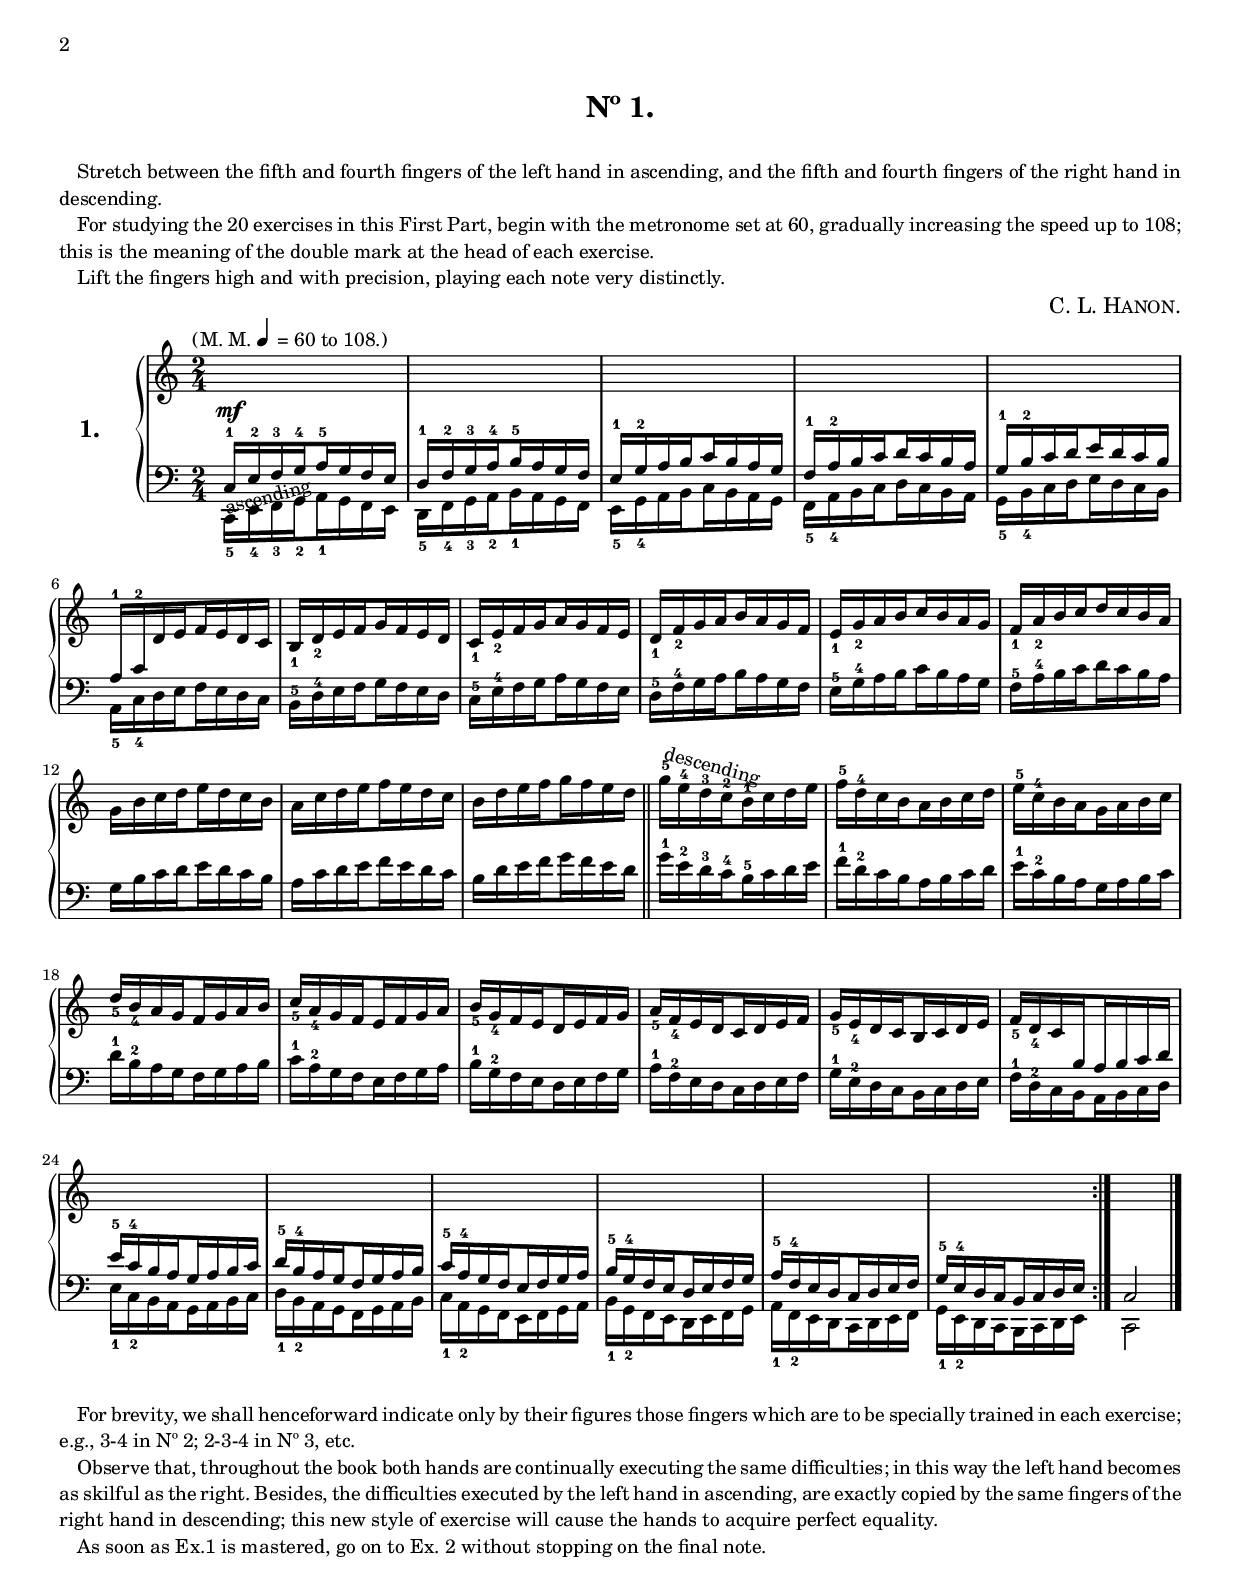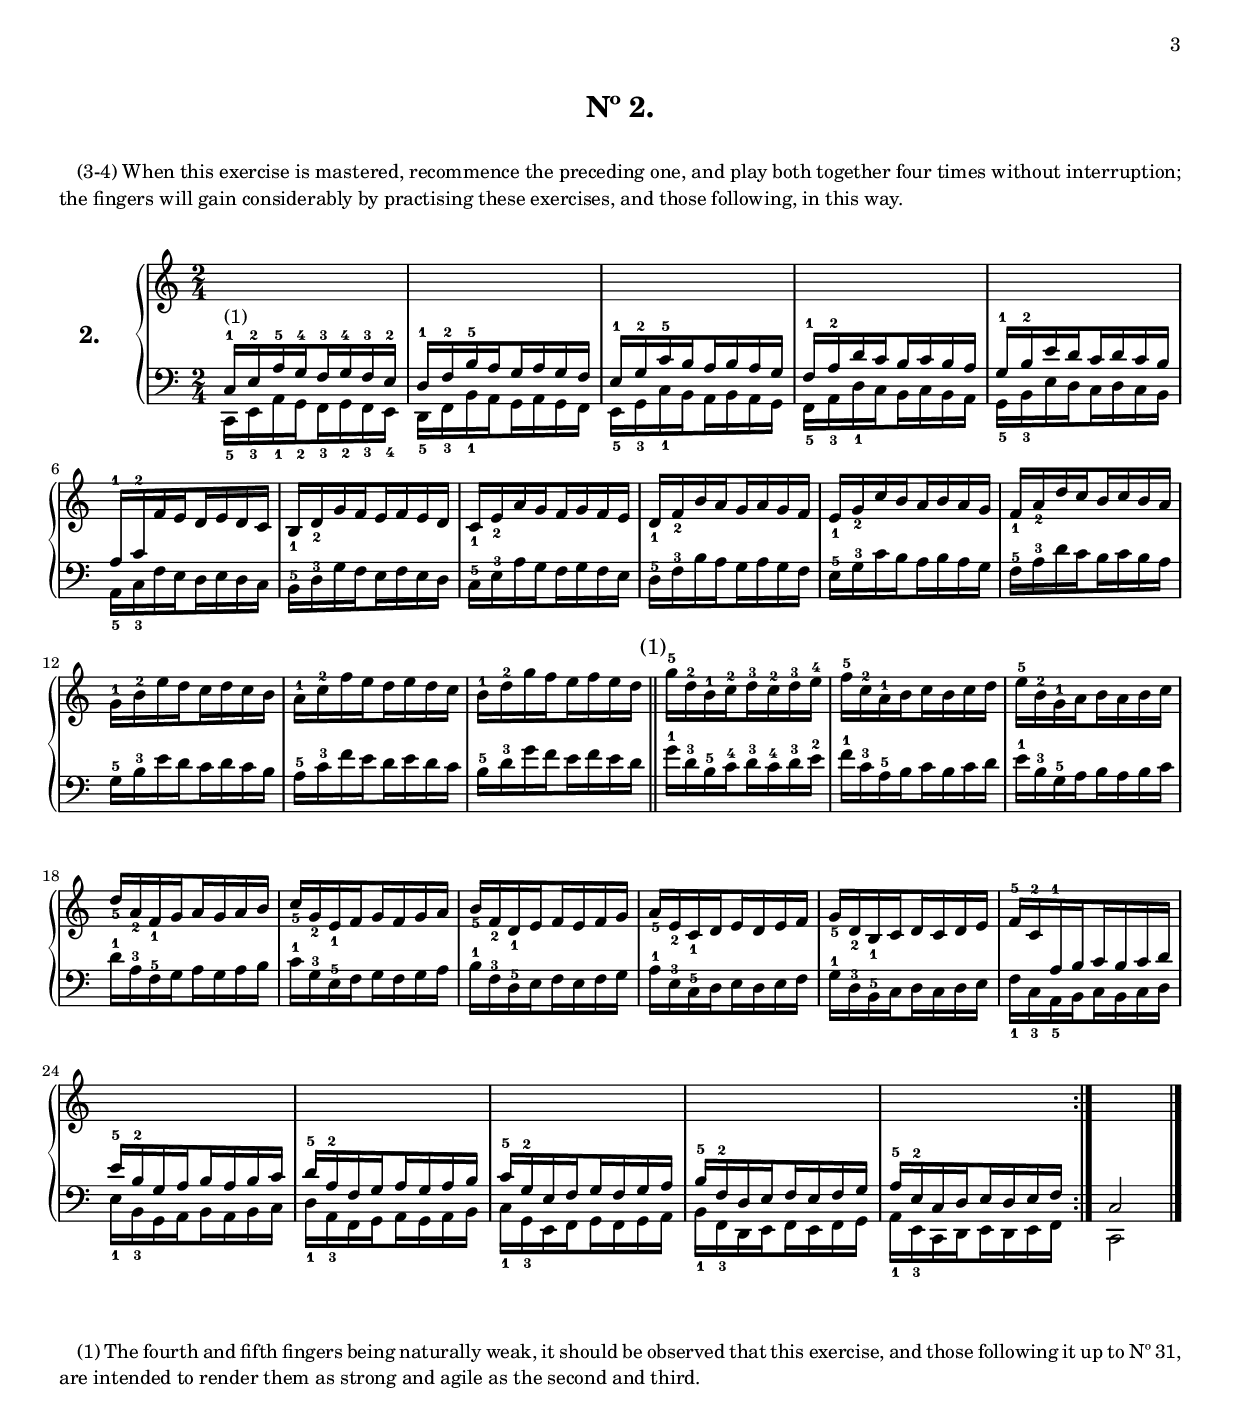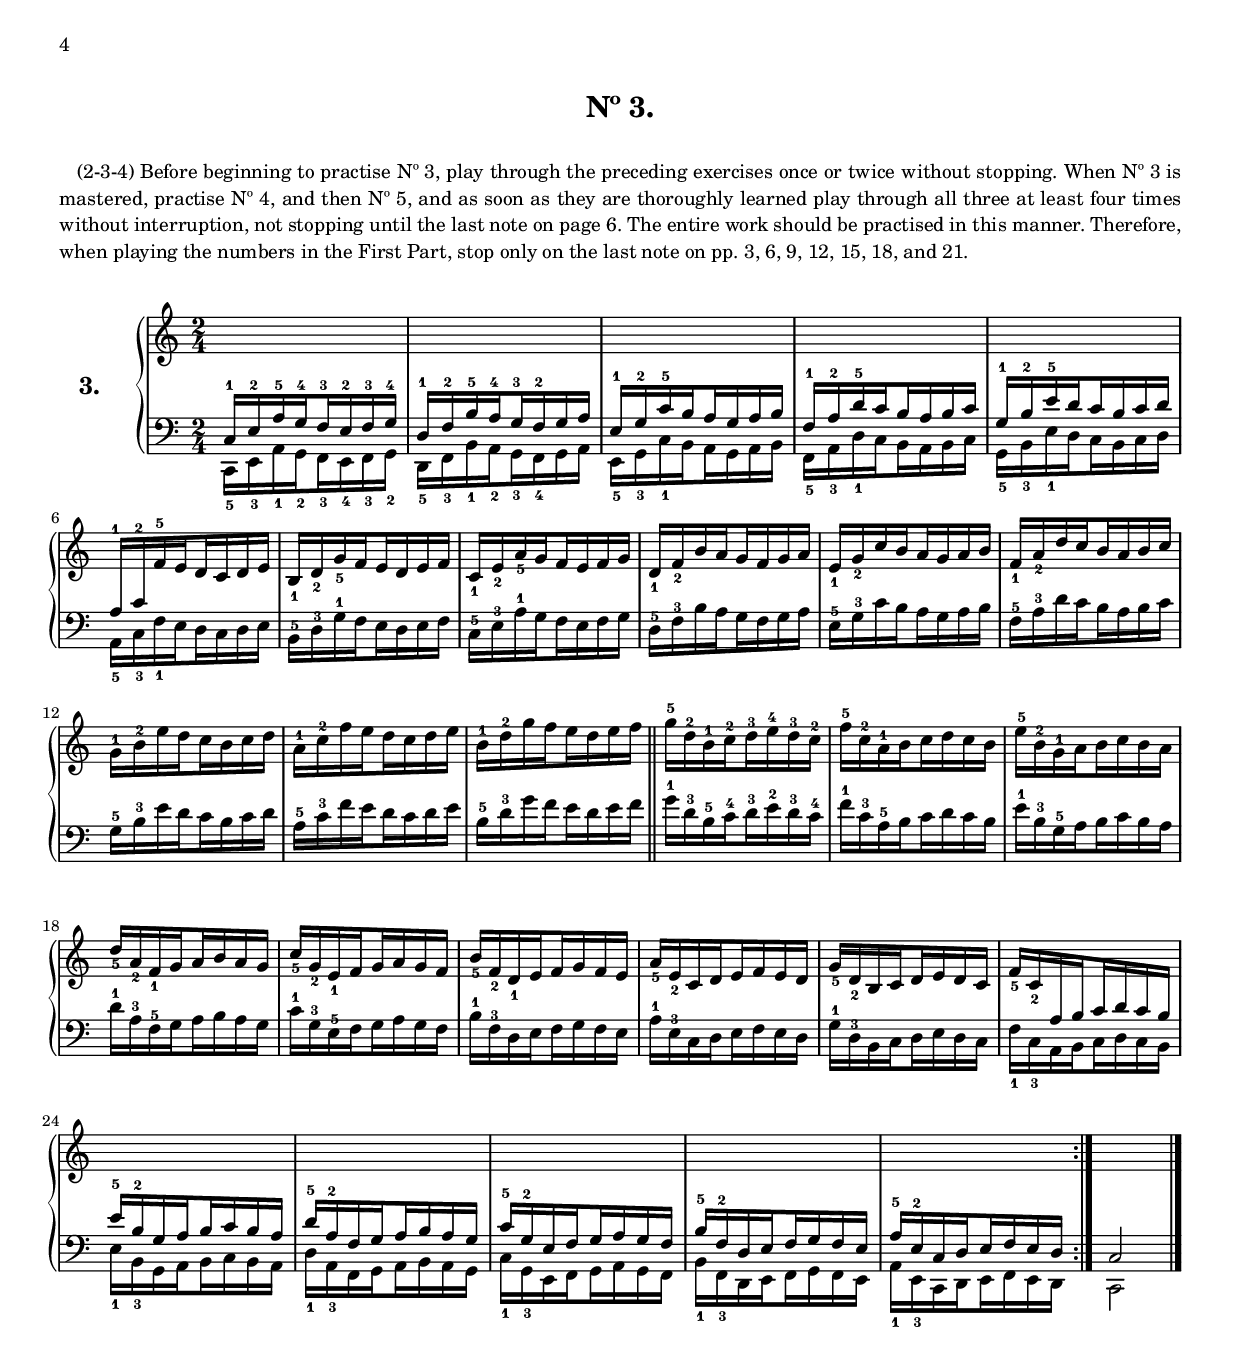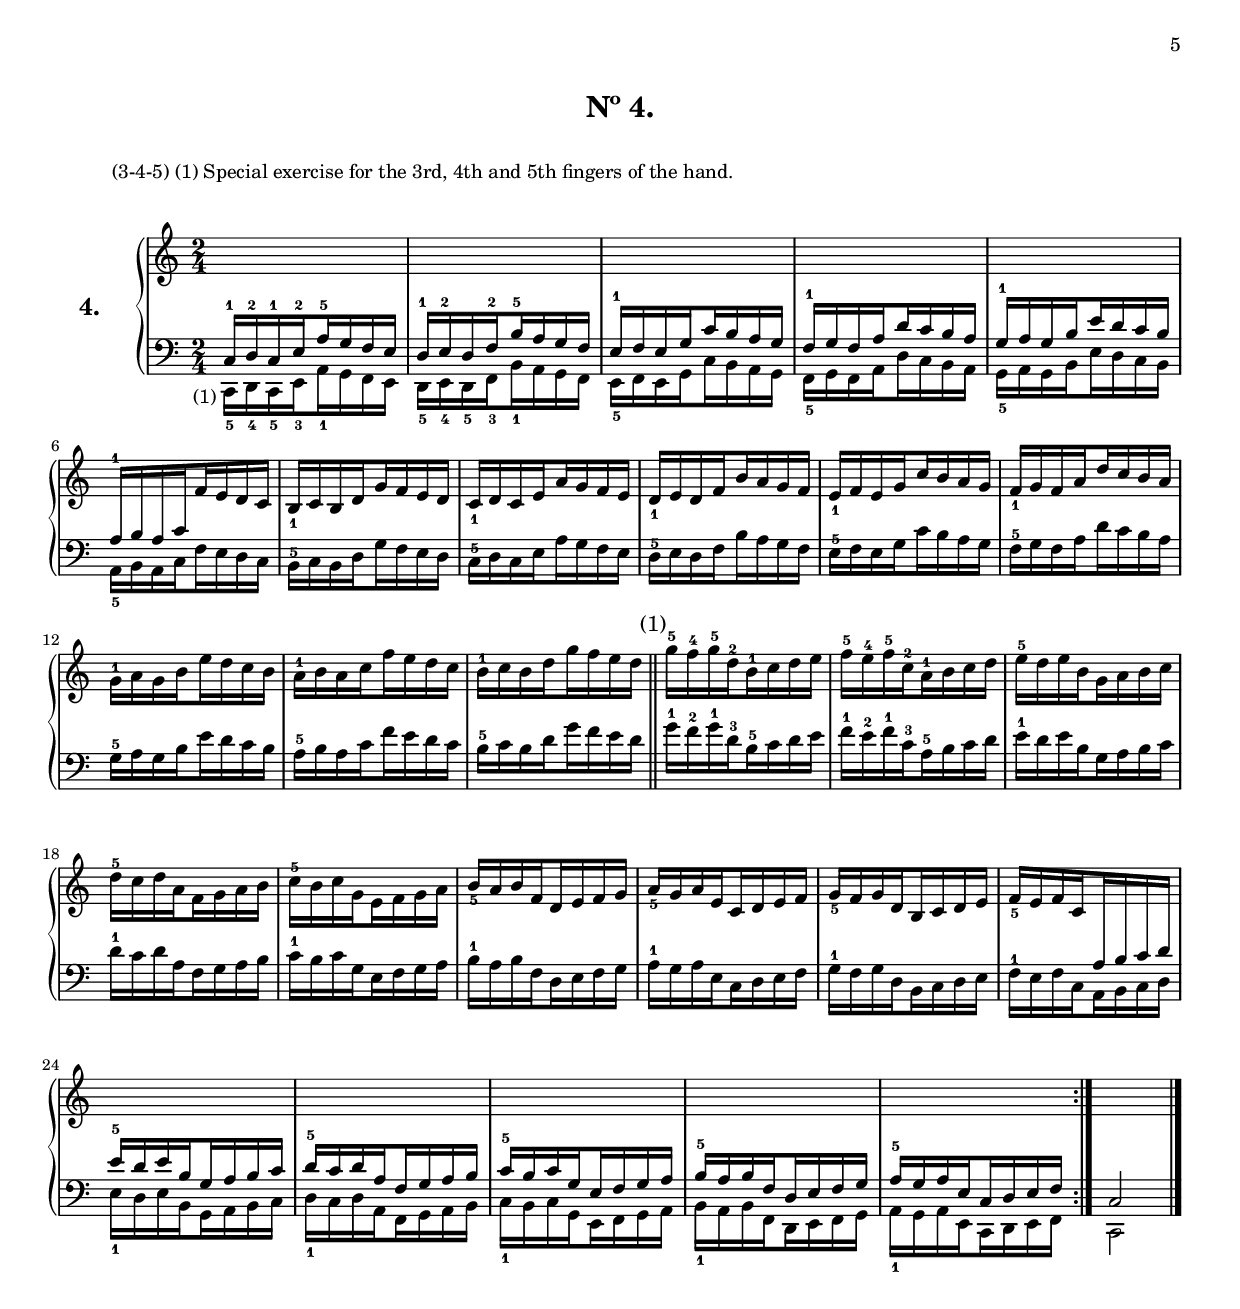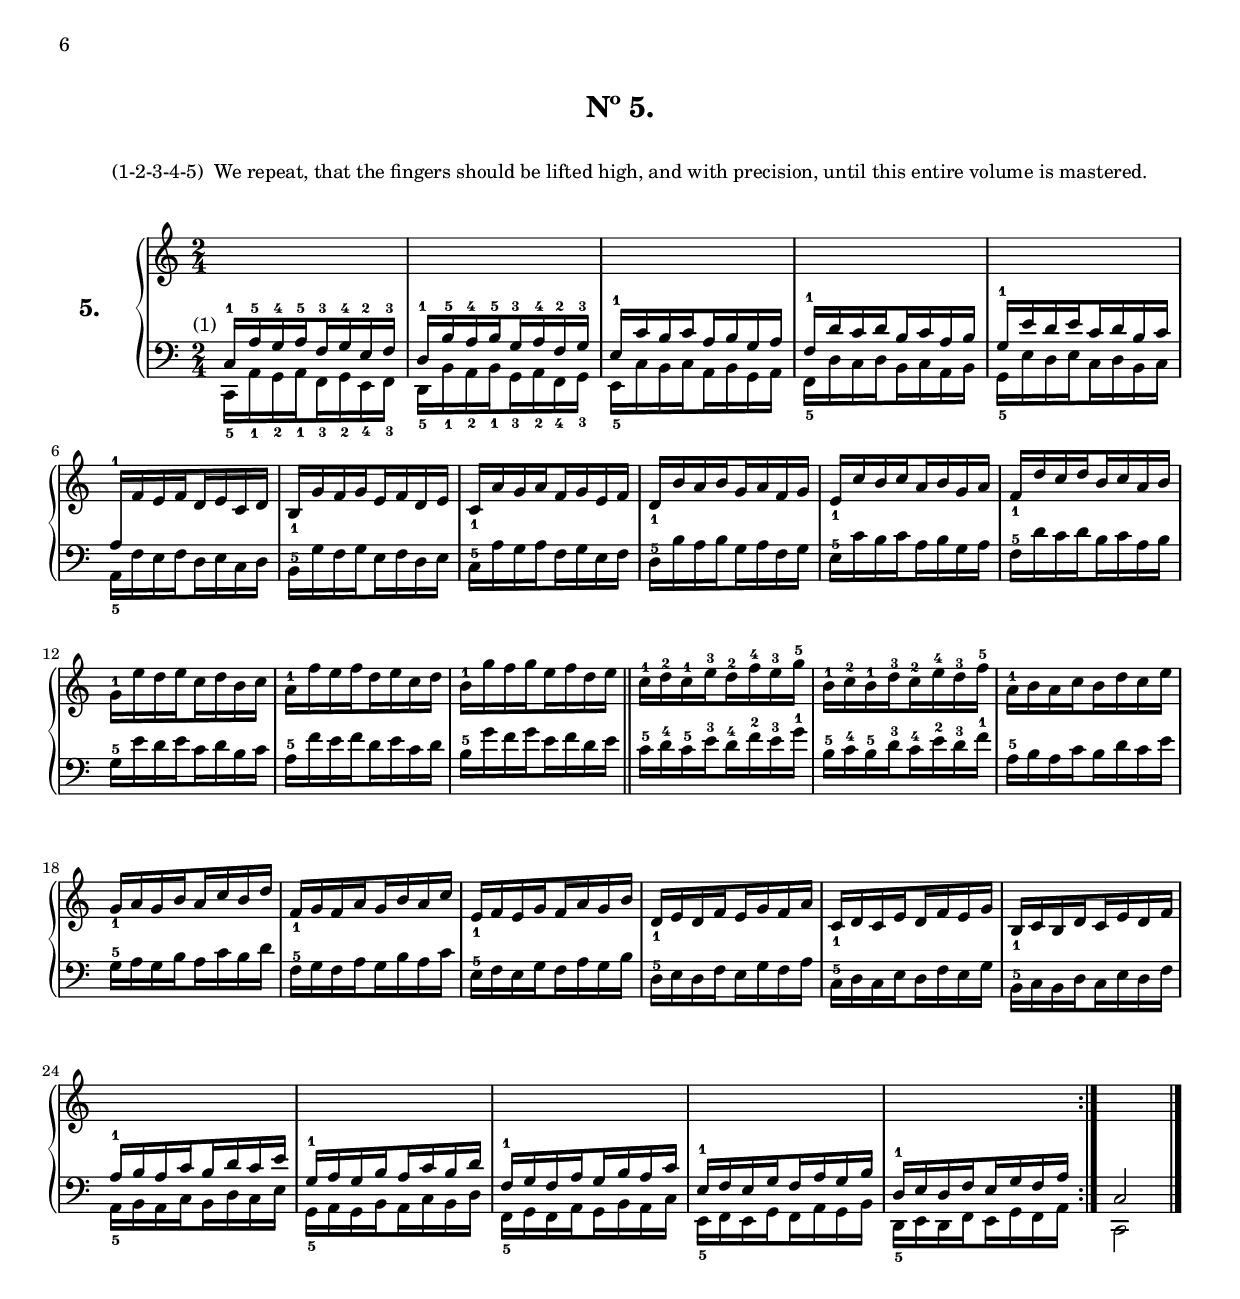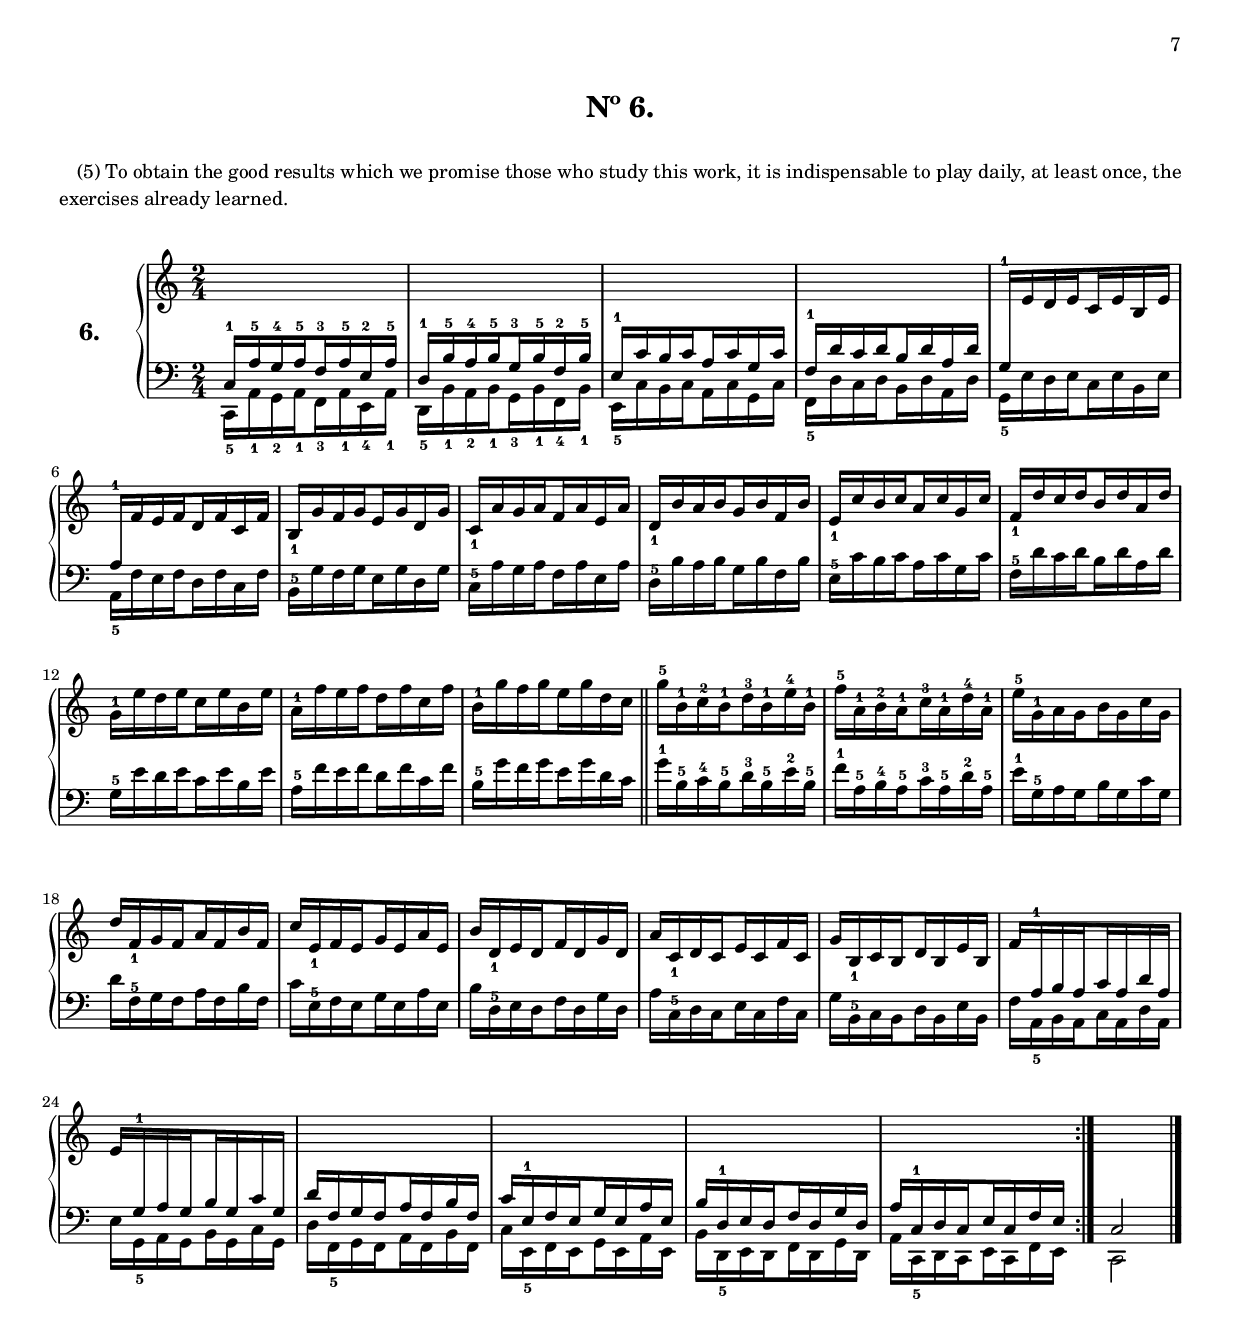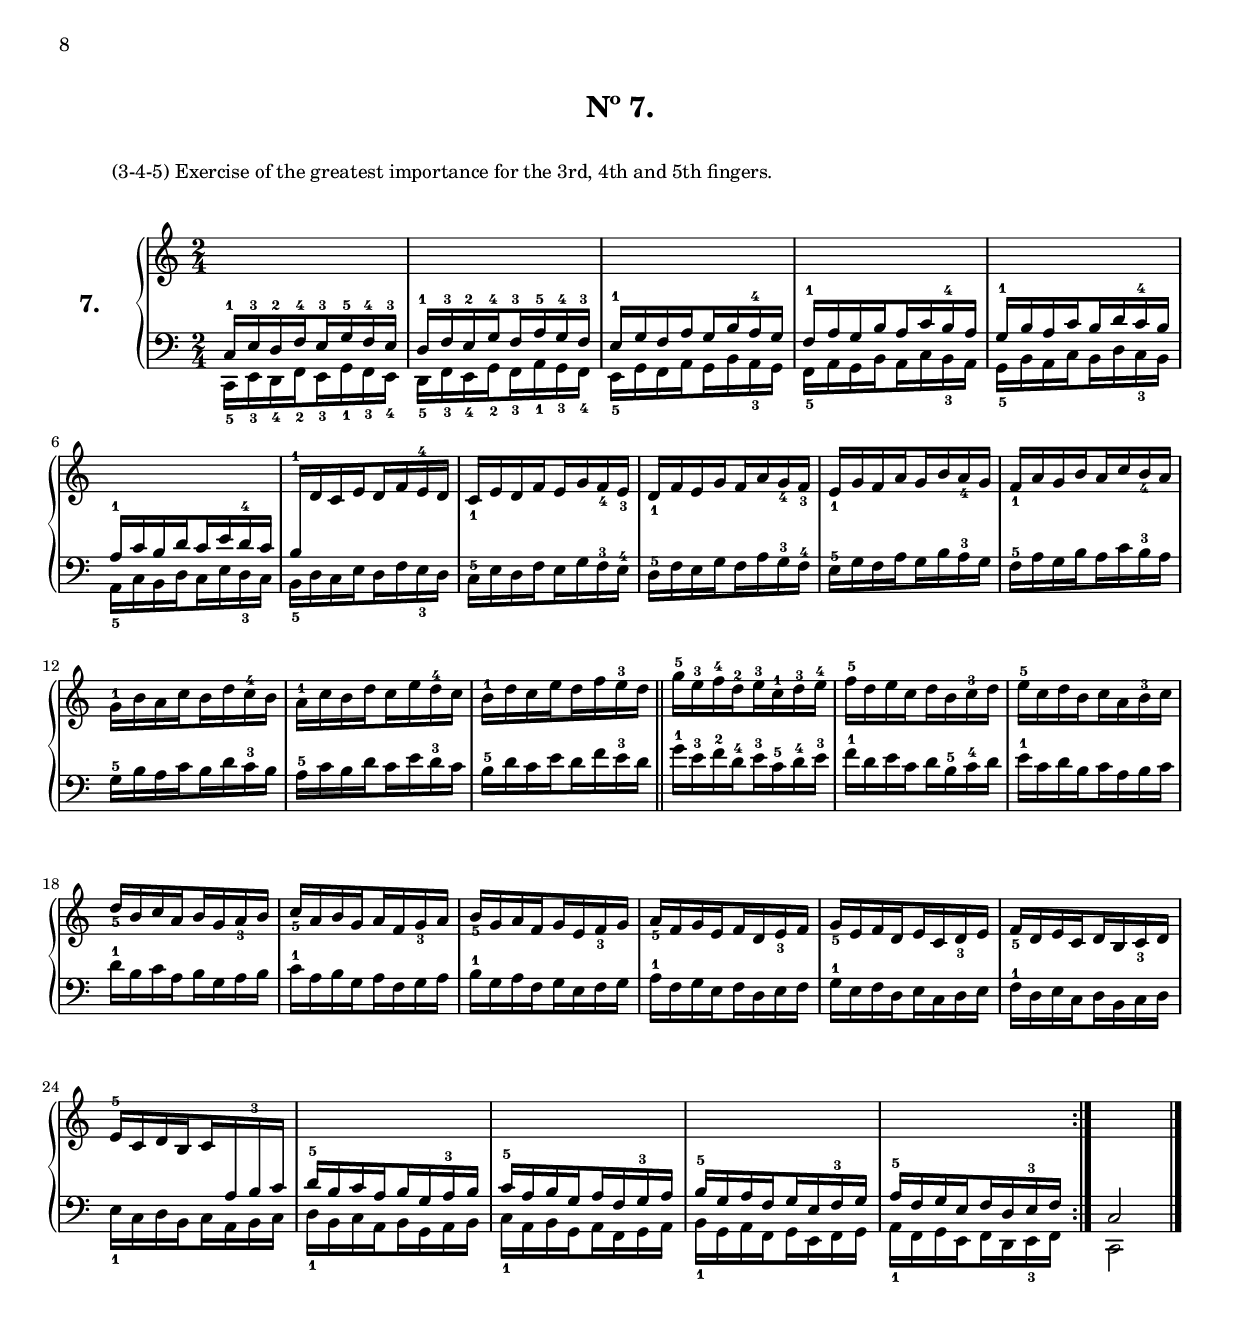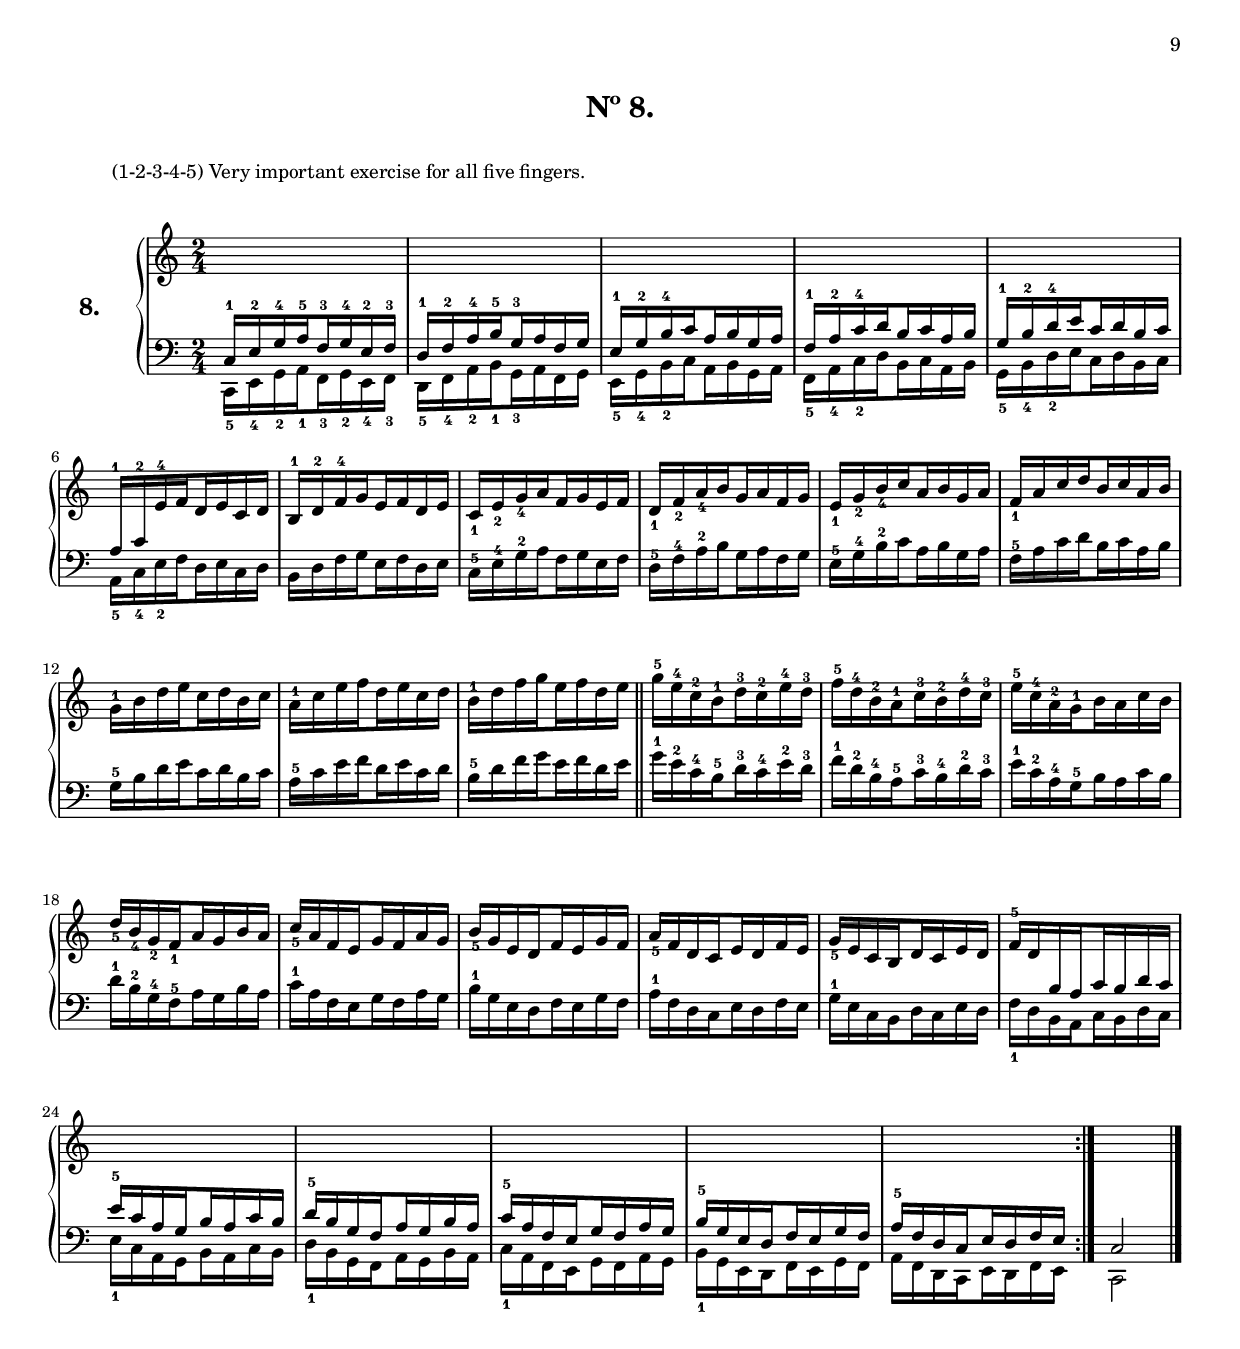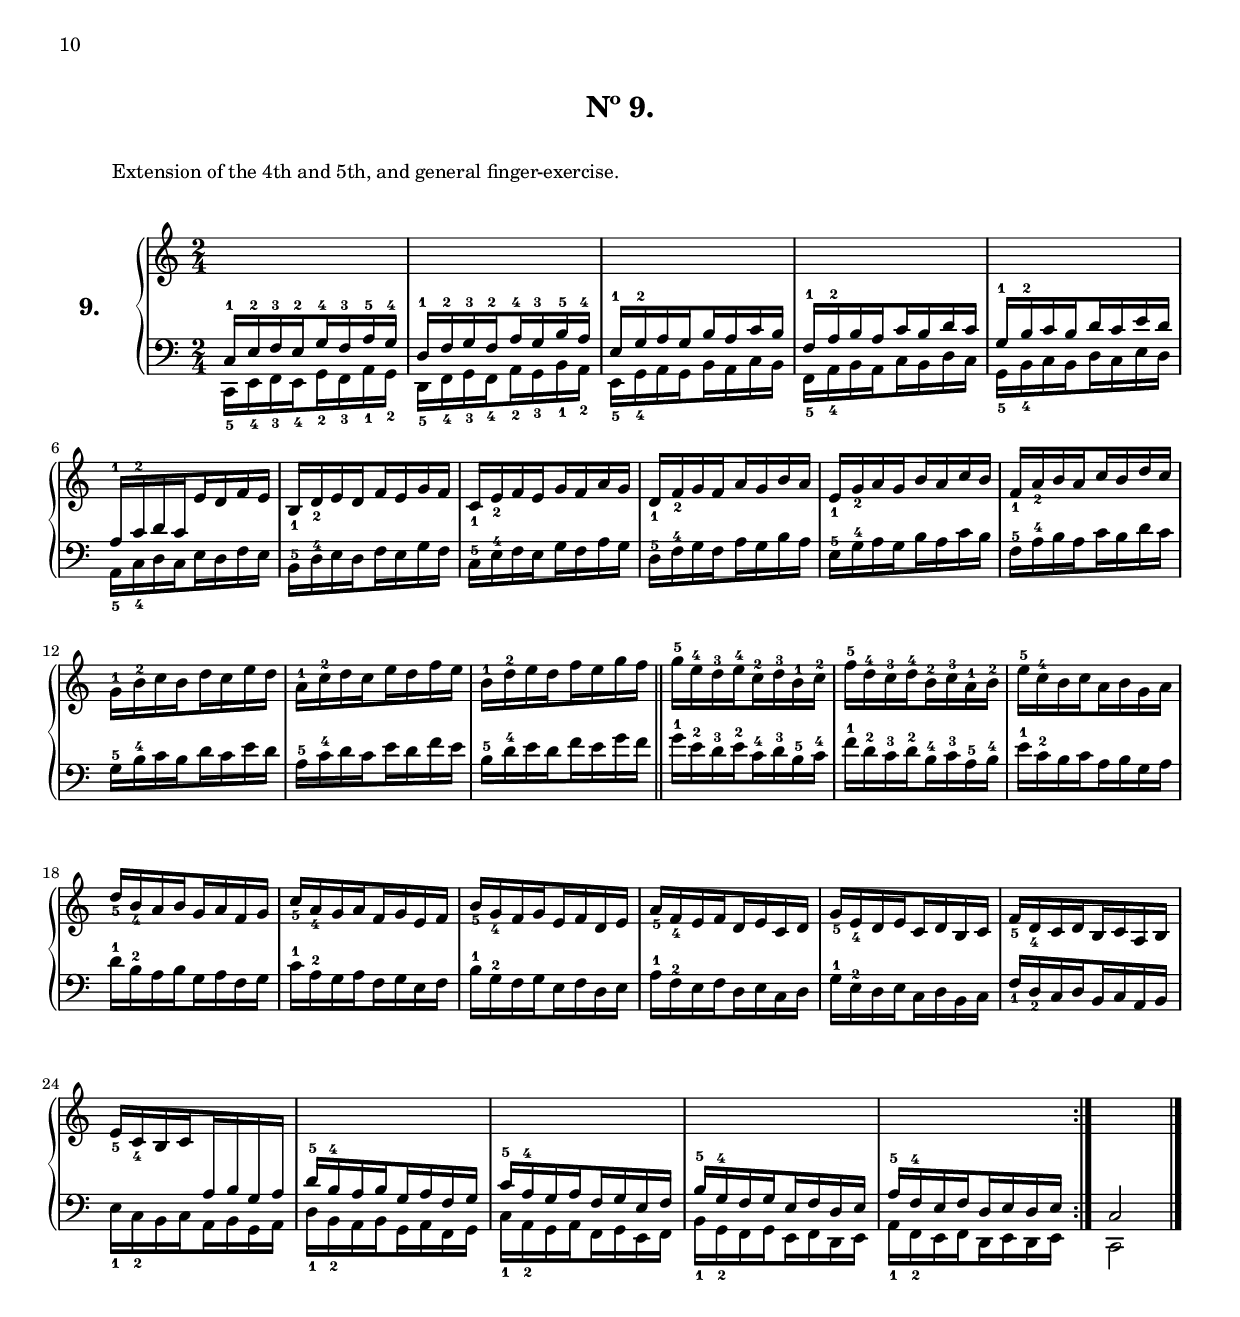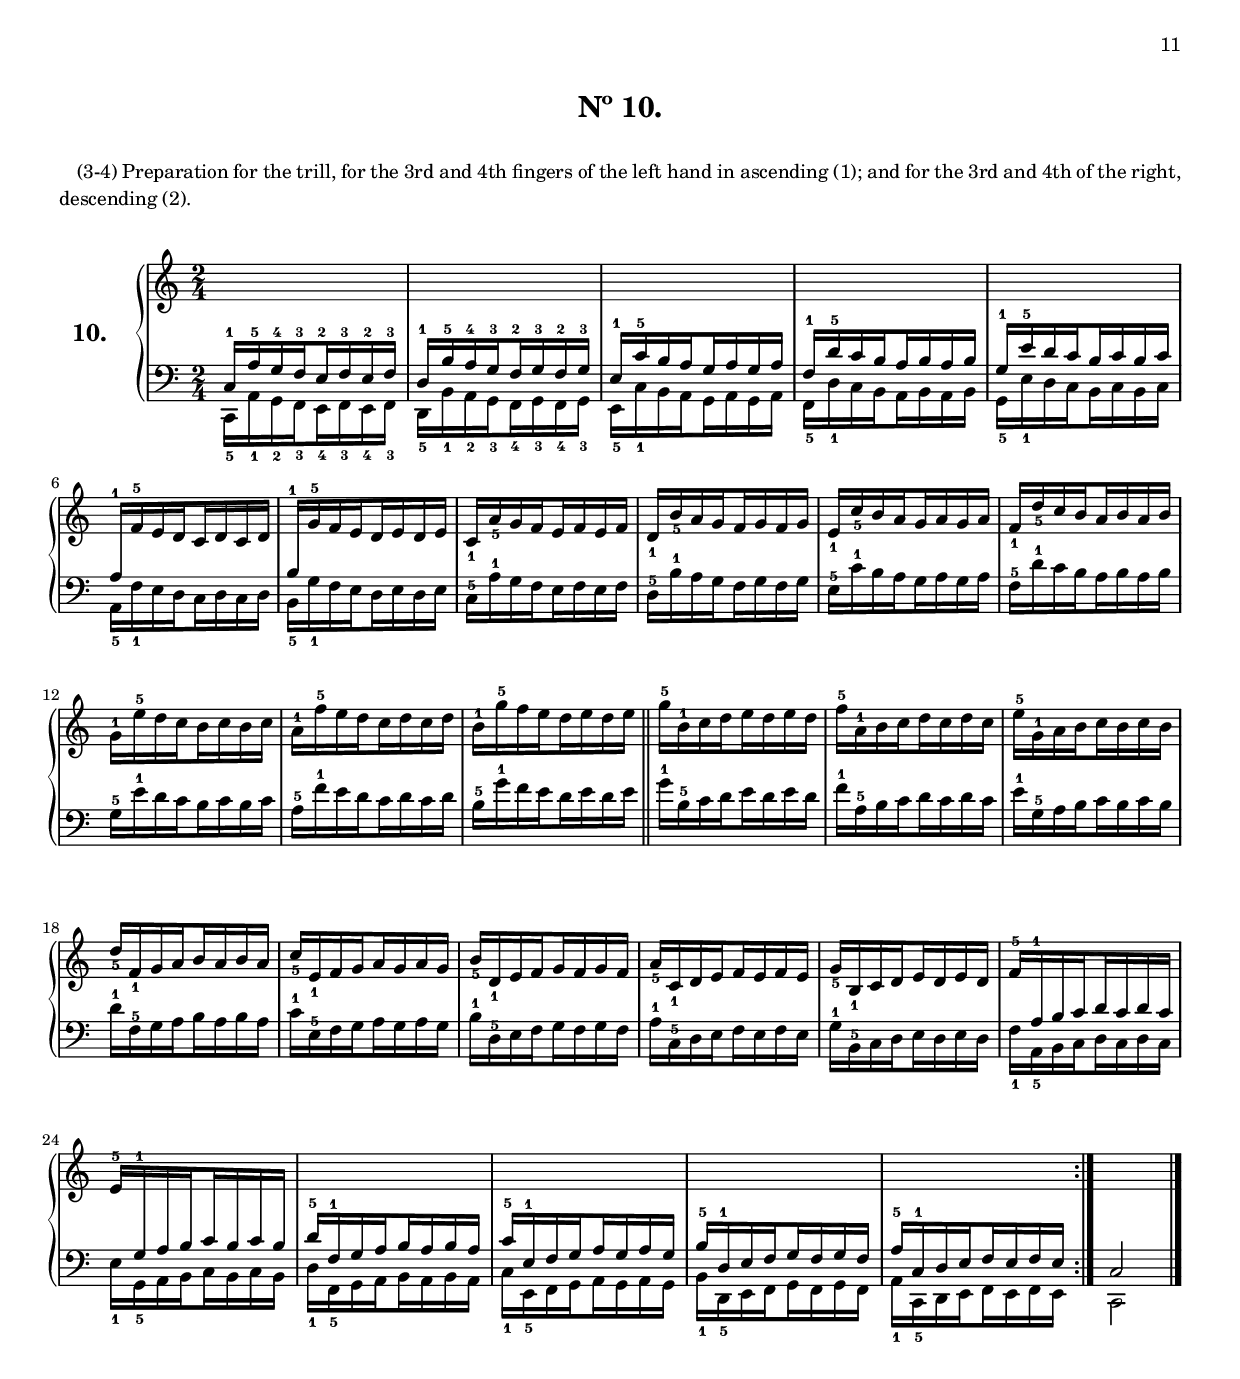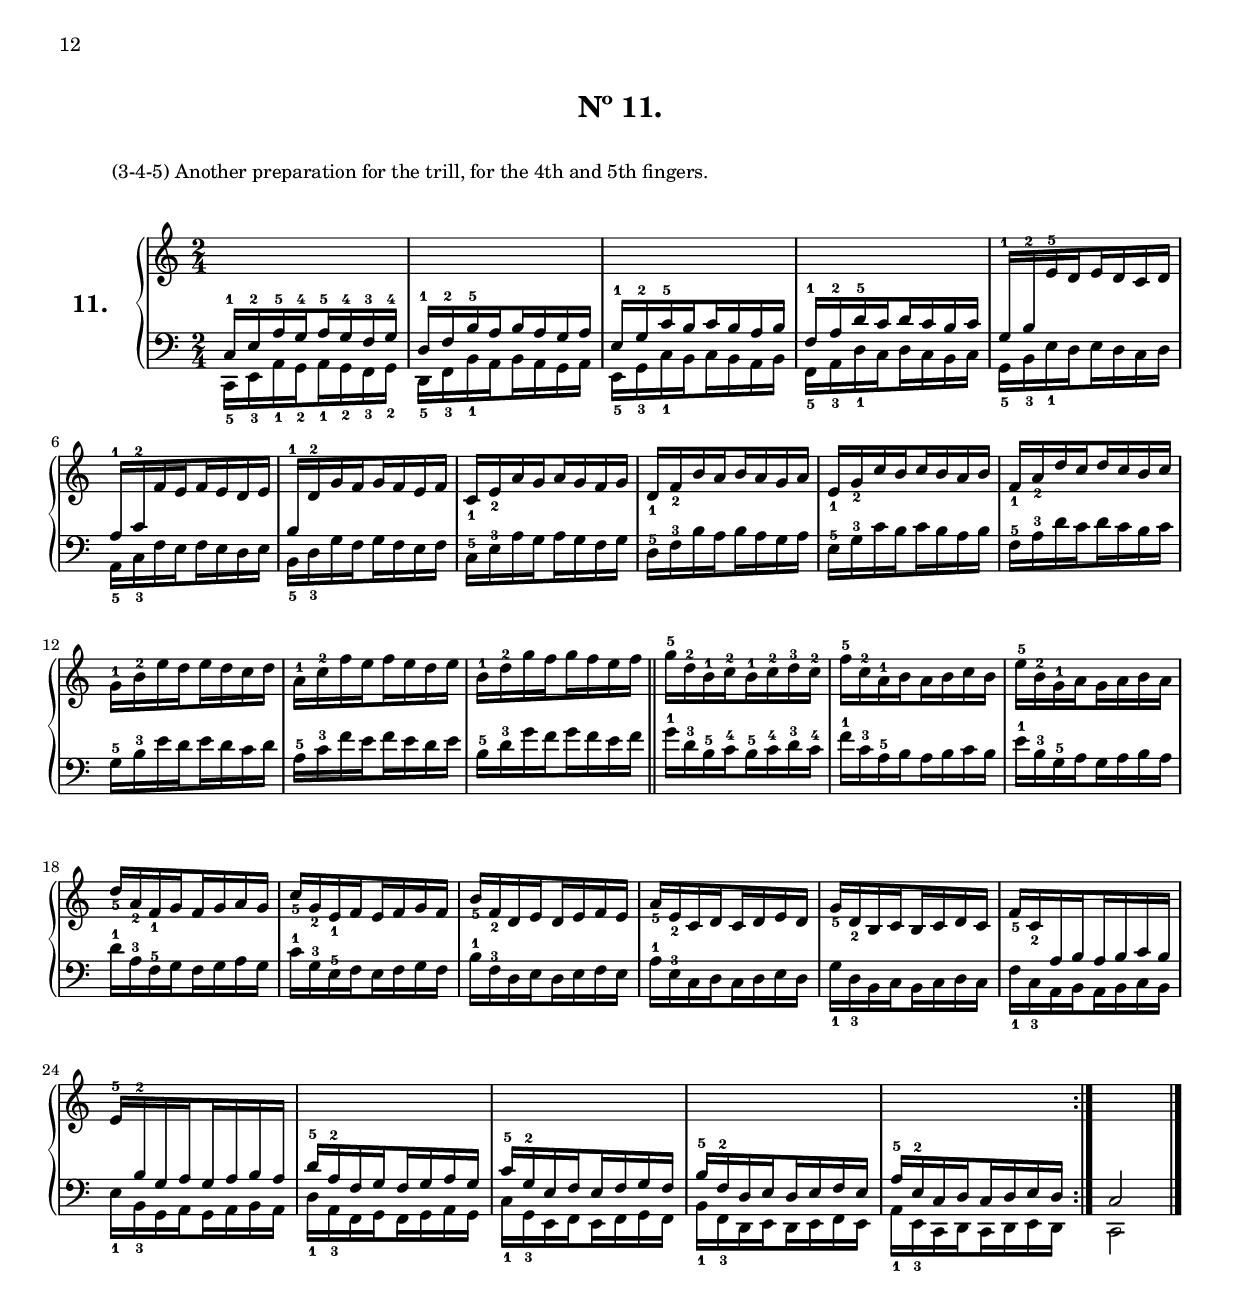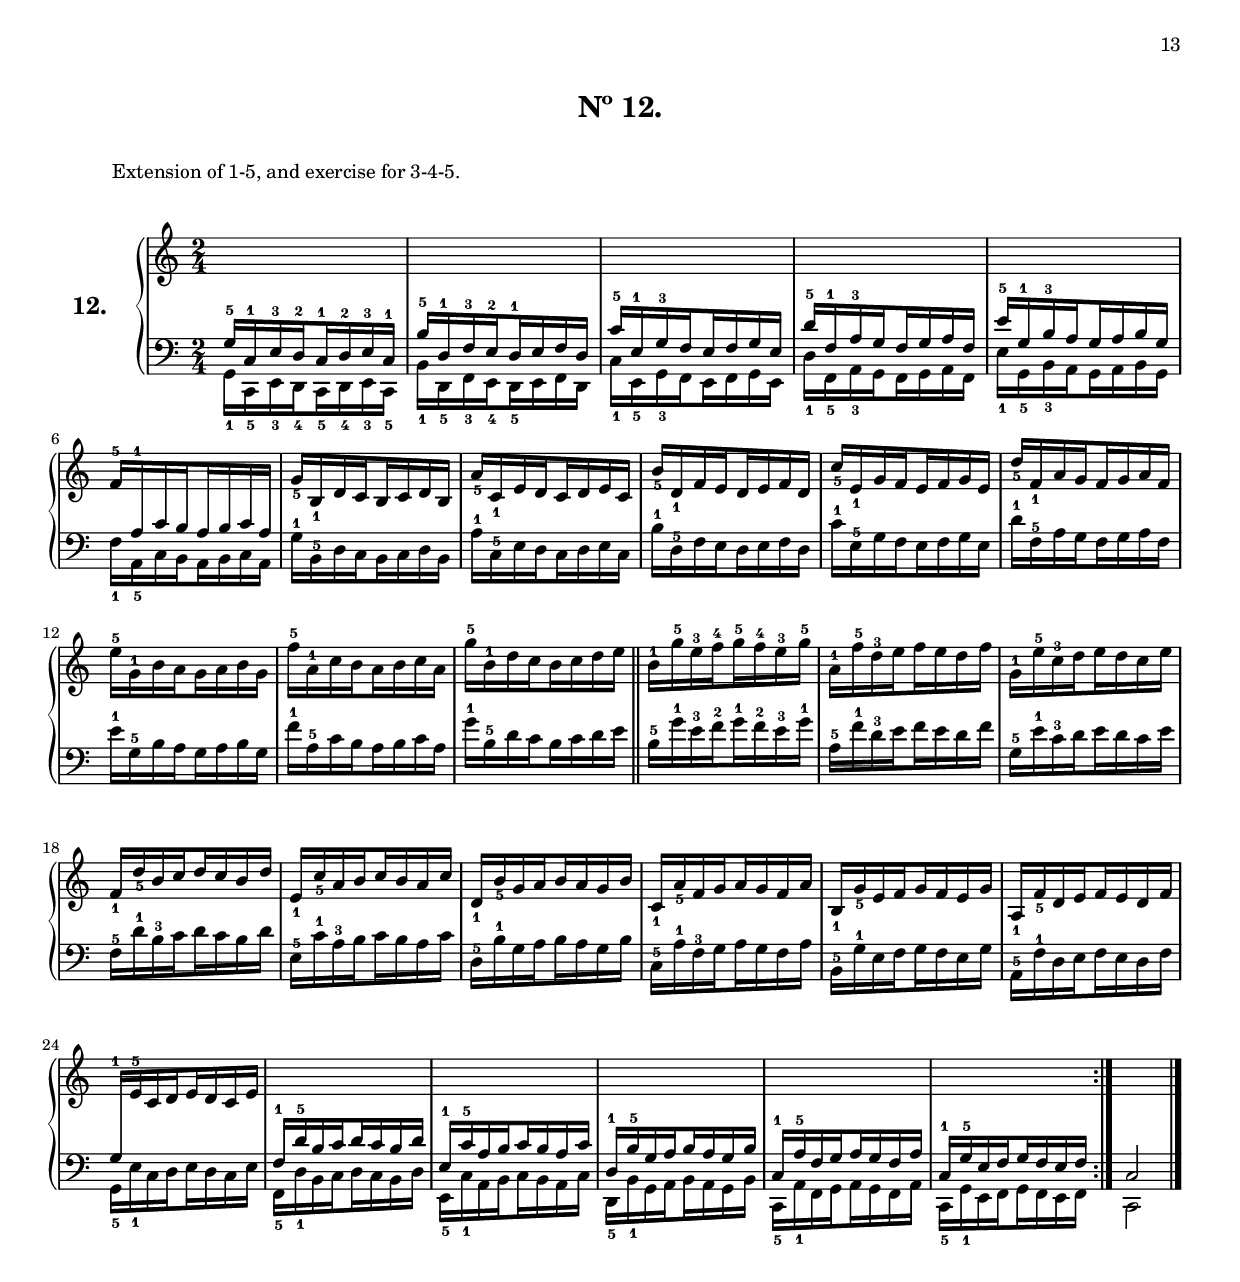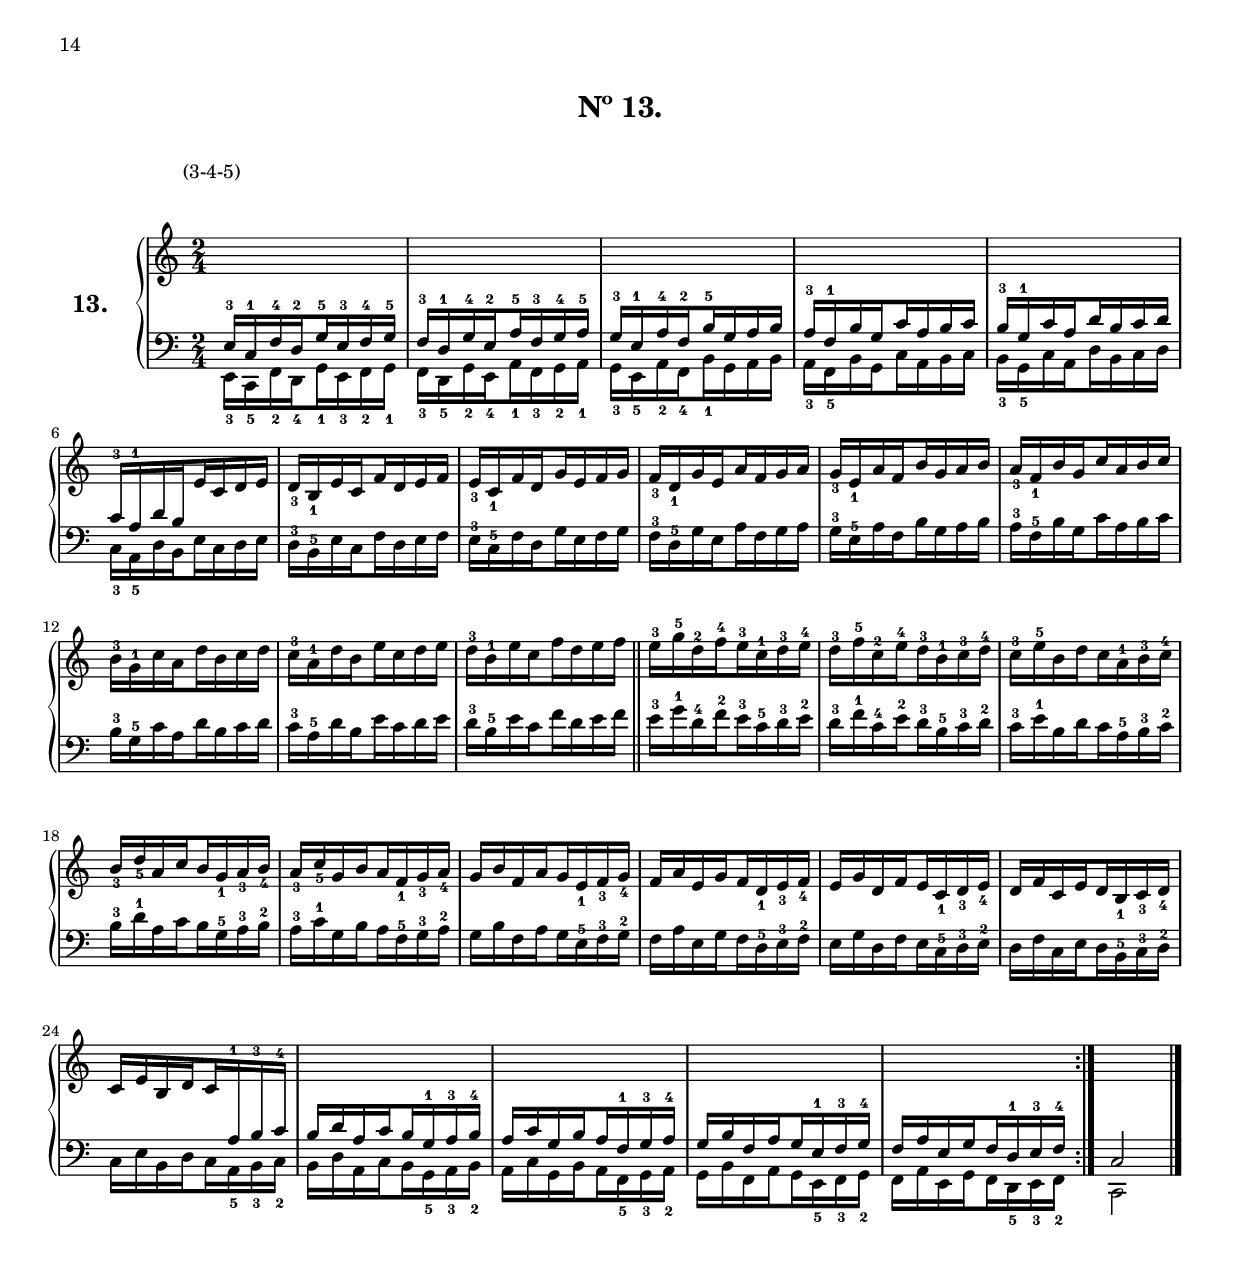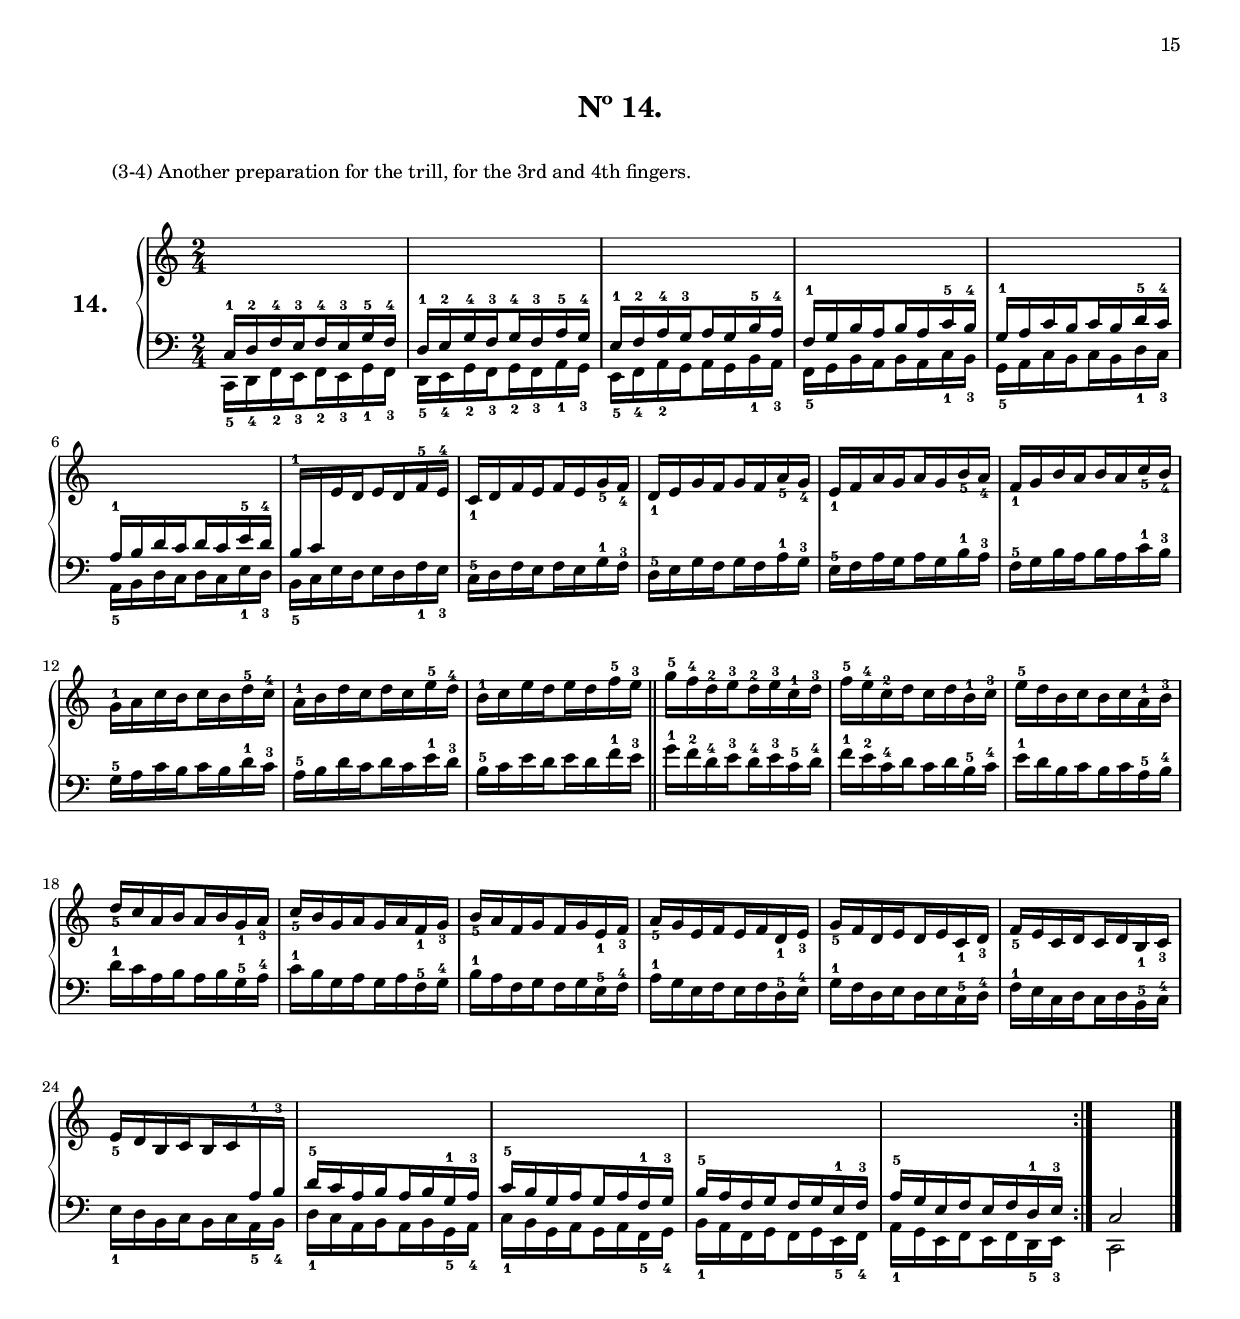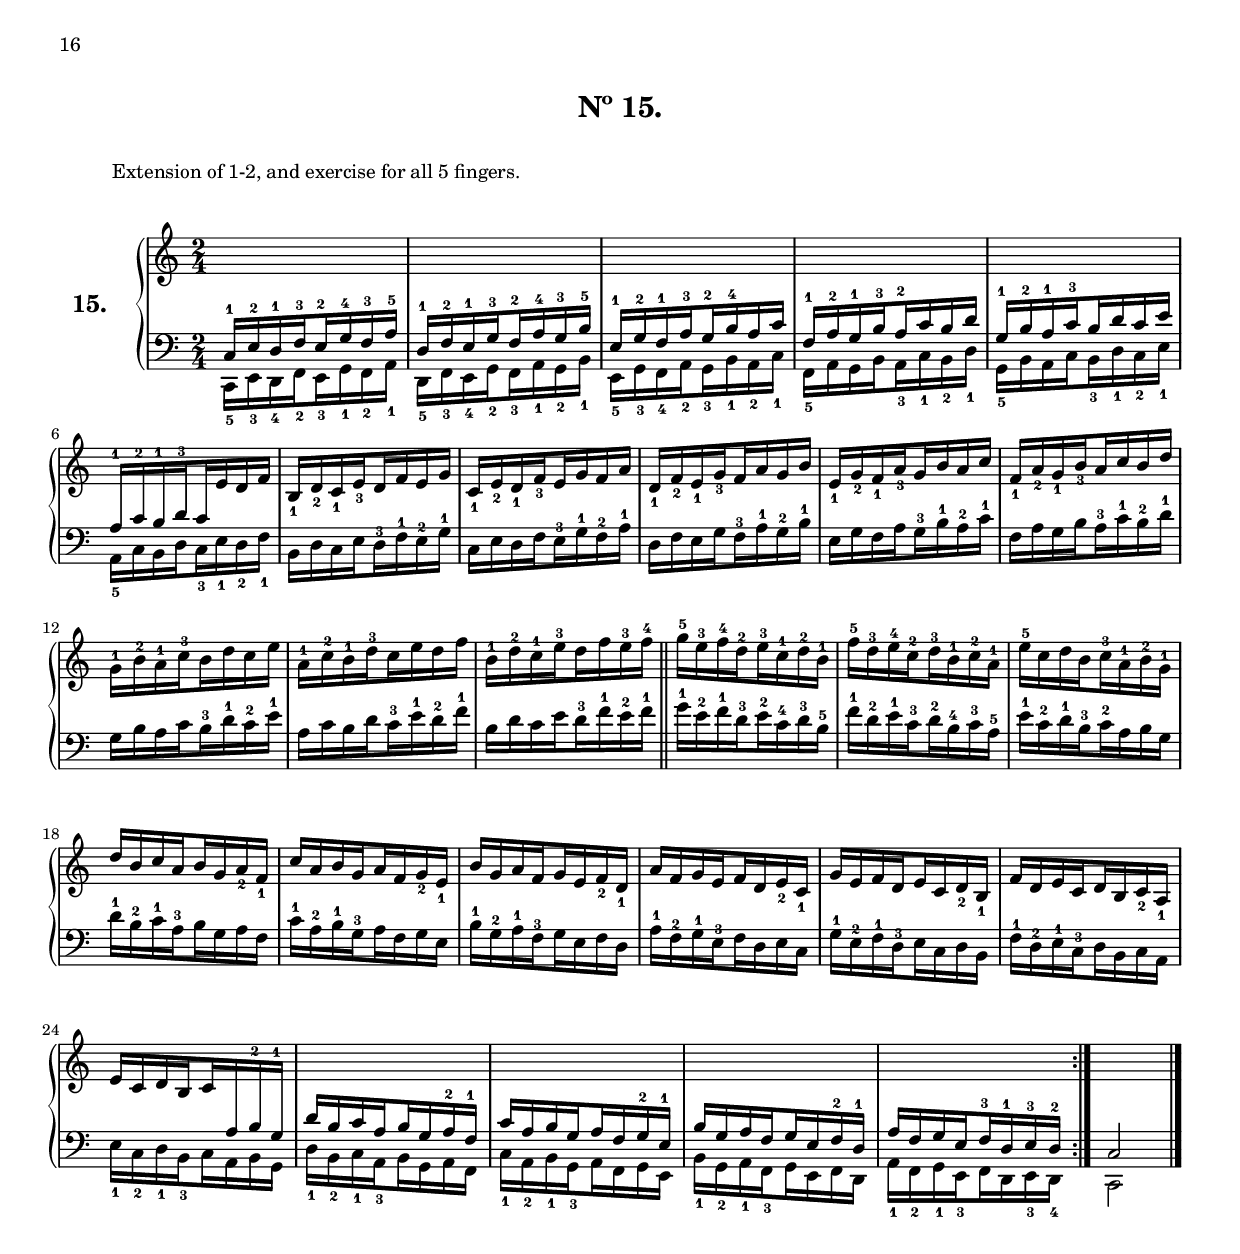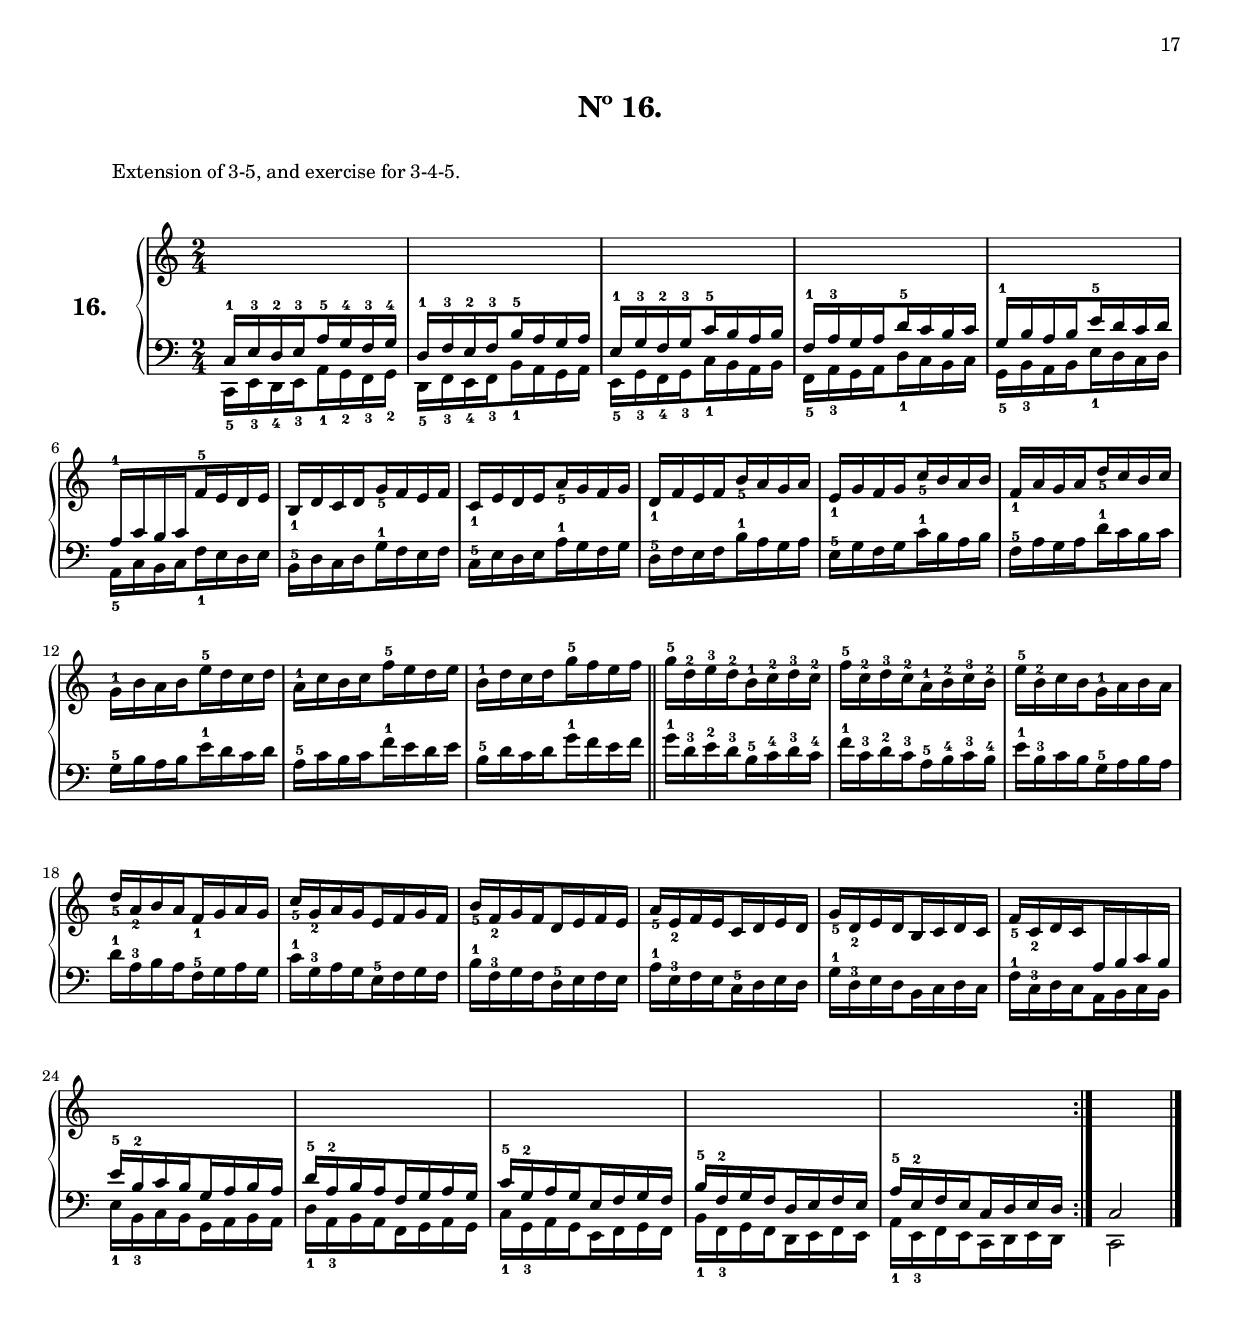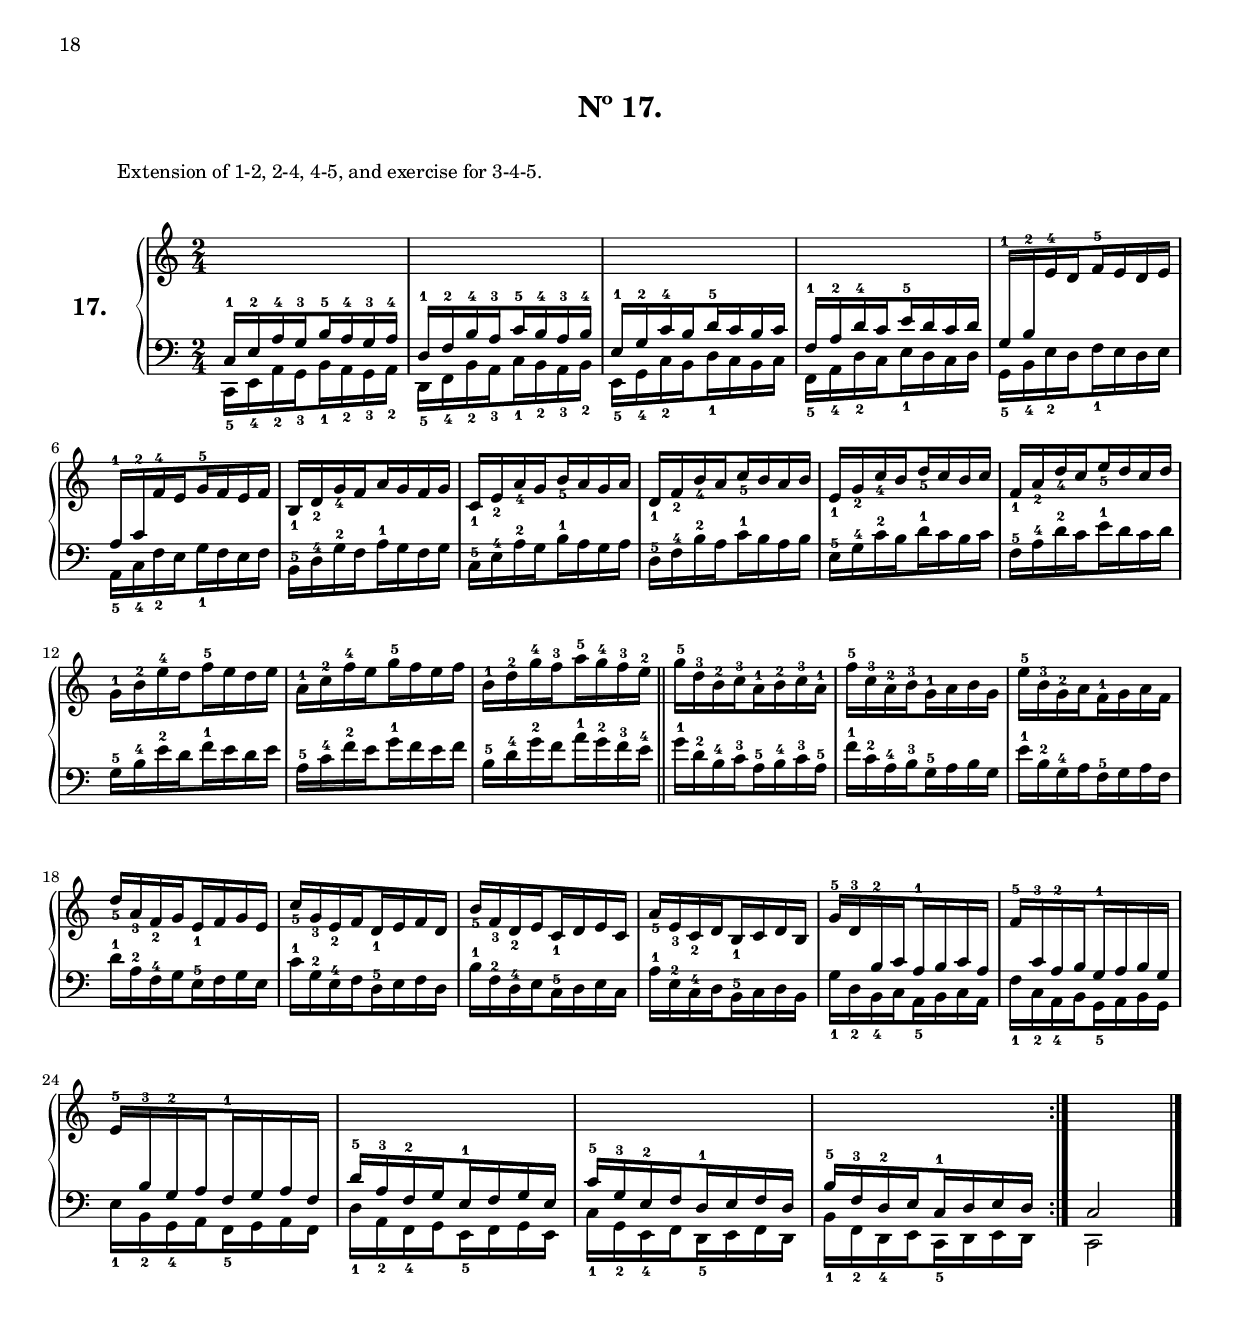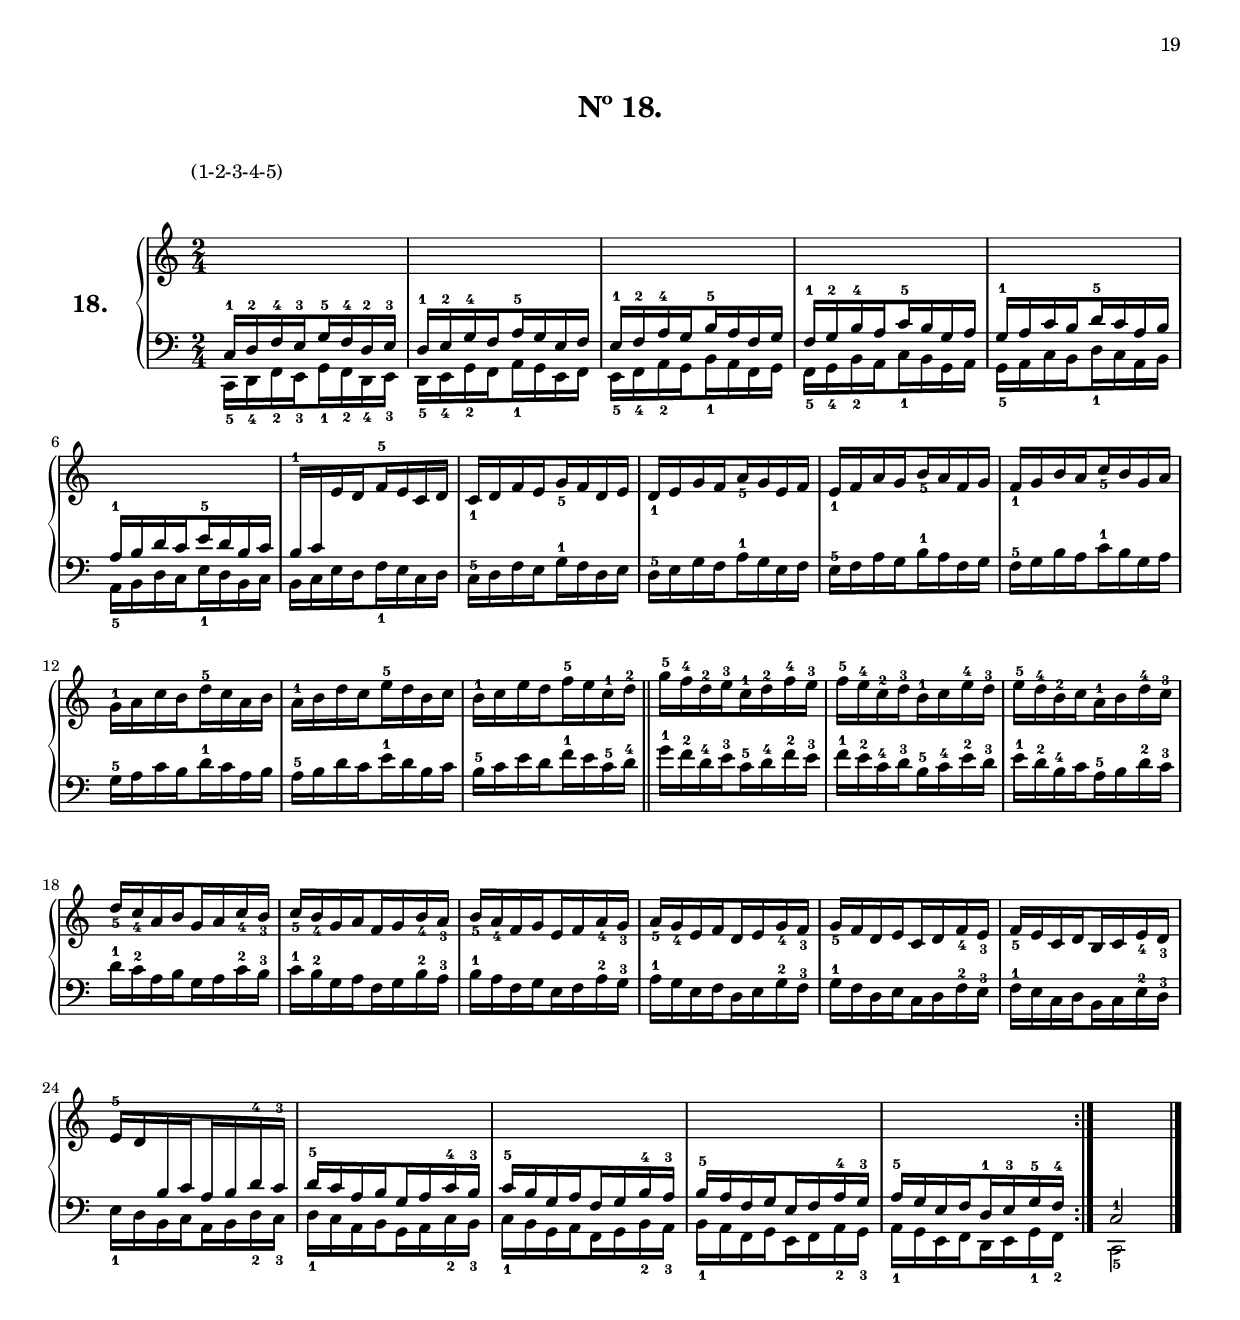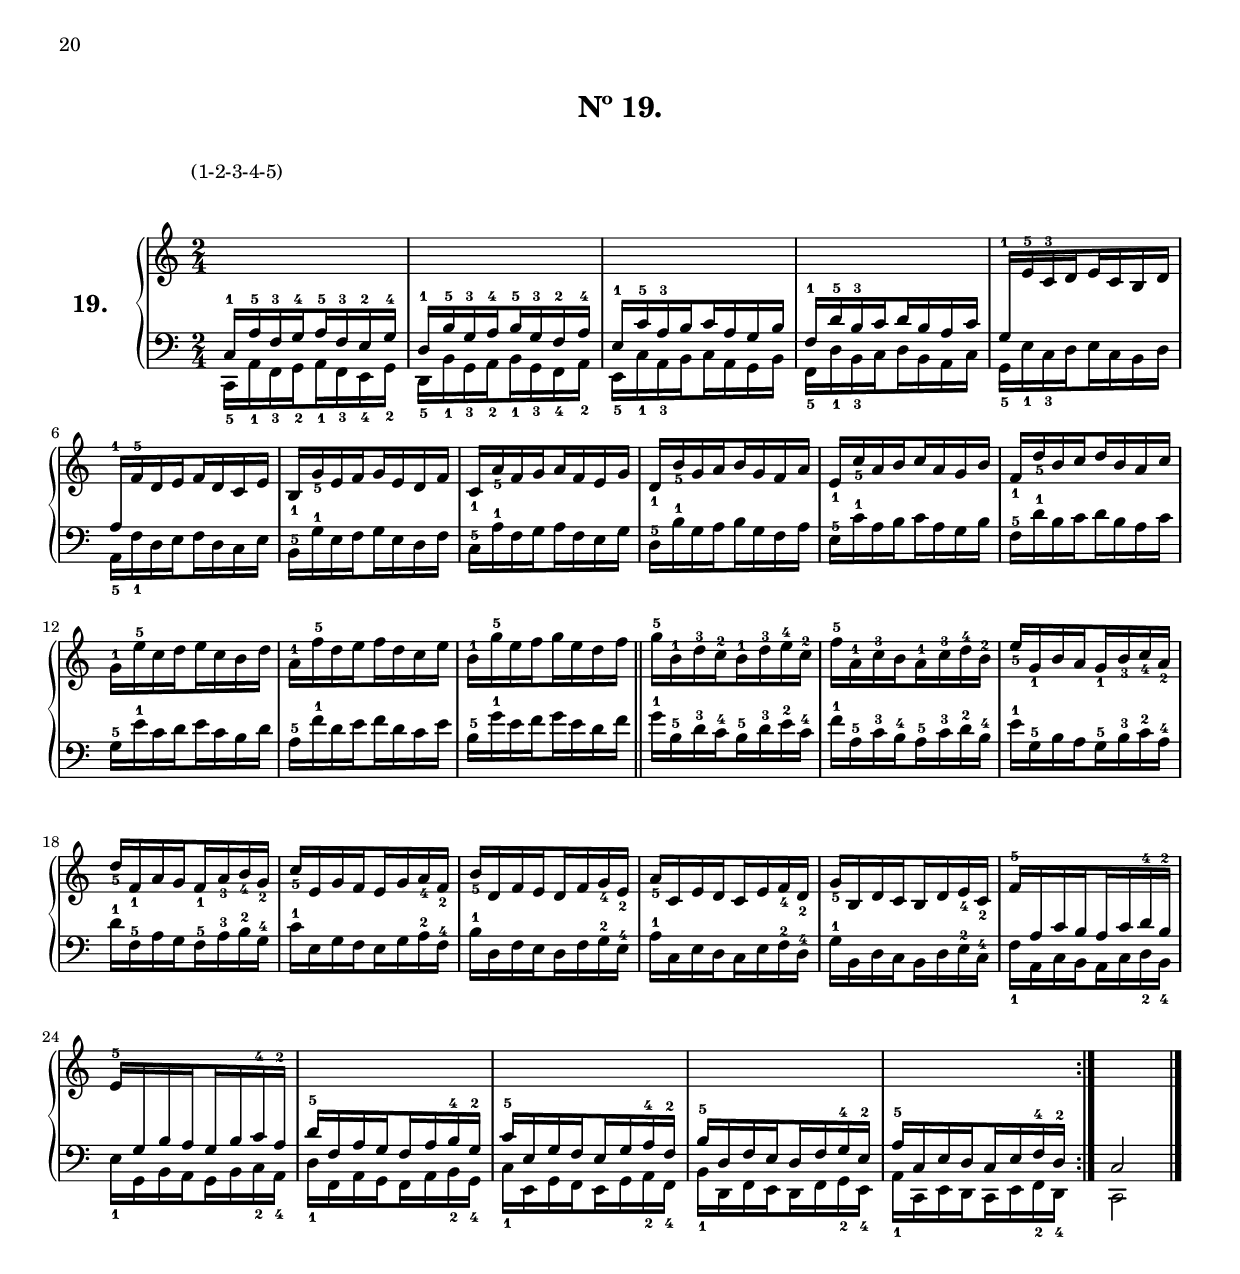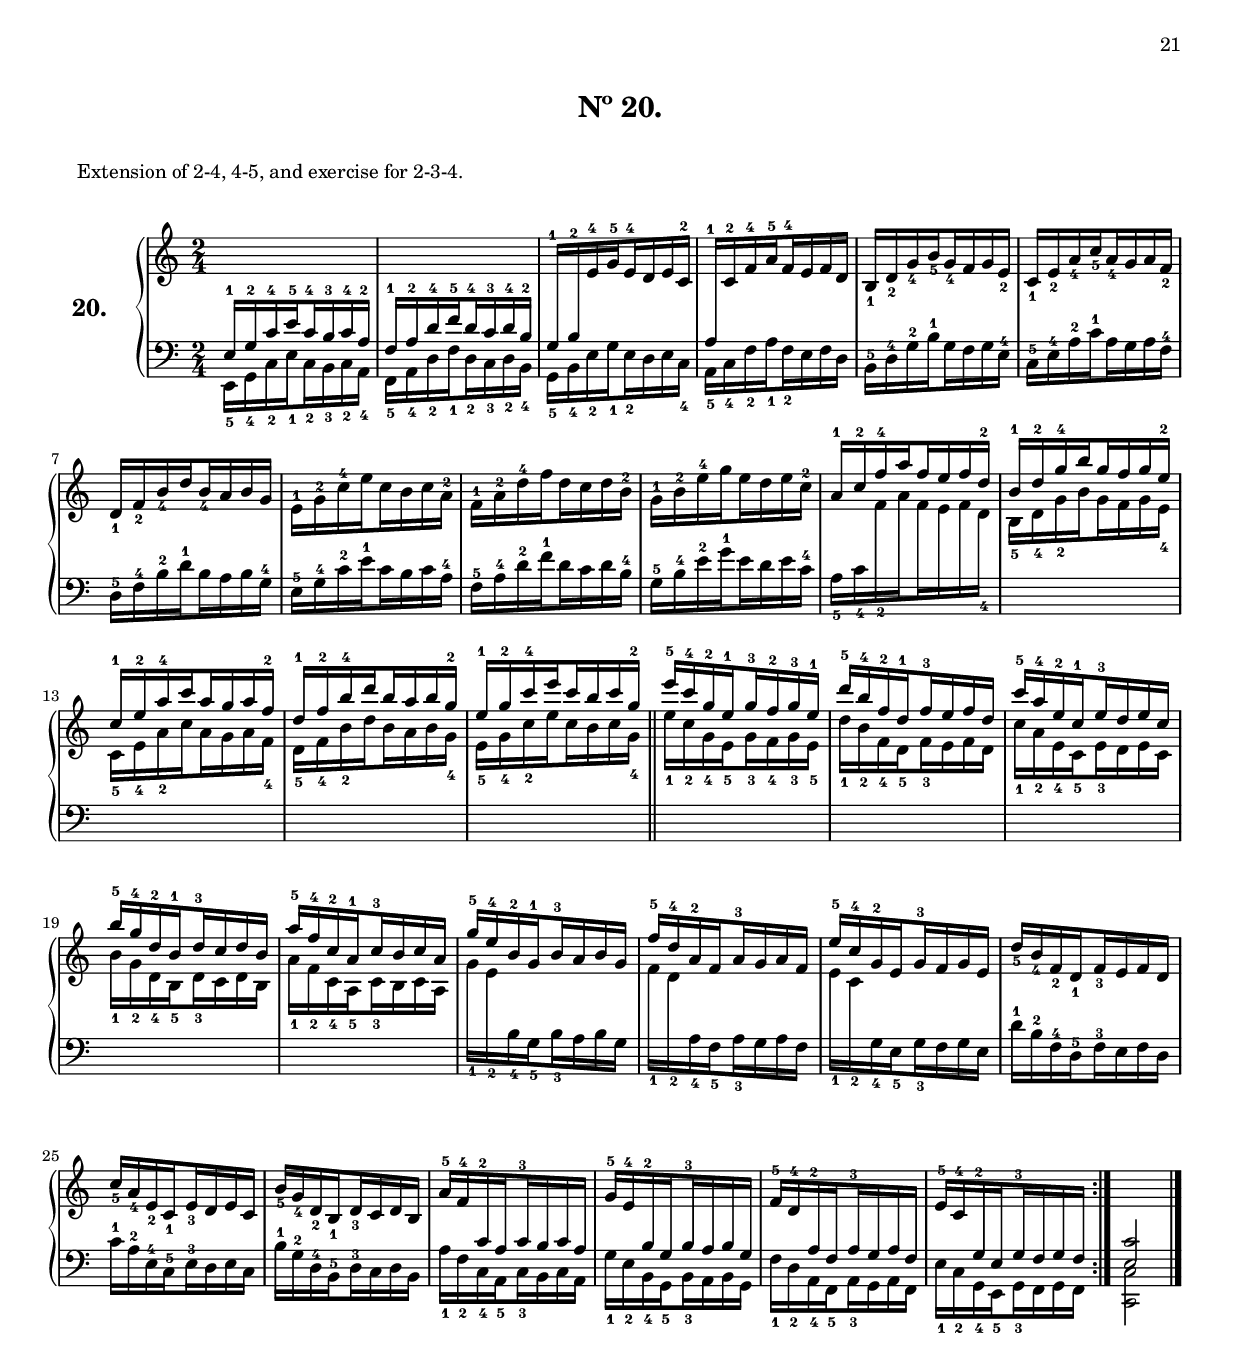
\version "2.18.2"

#(set-global-staff-size 17)
%#(set-default-paper-size "letter")

\header {
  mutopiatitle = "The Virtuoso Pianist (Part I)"
  date = "1873"
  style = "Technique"
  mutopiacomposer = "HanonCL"
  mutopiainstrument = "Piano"
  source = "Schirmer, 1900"
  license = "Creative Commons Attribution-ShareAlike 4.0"
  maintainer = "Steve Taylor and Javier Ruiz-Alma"
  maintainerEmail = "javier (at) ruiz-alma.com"

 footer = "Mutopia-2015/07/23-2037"
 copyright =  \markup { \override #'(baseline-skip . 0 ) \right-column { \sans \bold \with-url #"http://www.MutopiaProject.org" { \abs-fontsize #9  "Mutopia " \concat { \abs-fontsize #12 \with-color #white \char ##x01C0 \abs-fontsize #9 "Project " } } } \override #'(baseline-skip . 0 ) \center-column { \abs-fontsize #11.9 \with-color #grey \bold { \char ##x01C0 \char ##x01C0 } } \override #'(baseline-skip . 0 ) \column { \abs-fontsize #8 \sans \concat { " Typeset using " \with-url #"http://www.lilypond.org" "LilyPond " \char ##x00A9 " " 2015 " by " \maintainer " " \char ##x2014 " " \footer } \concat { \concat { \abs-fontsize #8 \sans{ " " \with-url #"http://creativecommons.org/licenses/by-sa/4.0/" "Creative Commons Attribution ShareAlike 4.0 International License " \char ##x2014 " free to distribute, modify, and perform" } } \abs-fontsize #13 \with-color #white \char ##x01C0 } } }
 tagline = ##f
}

\paper {
  top-margin = 9\mm
  system-system-spacing.basic-distance = #13
  top-markup-spacing.basic-distance = #9
}

\version "2.18.0"
% LilyPond include file with useful definitions.

\language "english"

% define a variable to hold the formatted today's date:
date = #(strftime "%d-%b-%Y" (localtime (current-time)))

% A function to display tempo markings:
tempoMark = #(define-music-function (parser location markp) (string?)
#{
  \once \override Score.RehearsalMark #'self-alignment-X = #left
  \once \override Score.RehearsalMark #'extra-spacing-width = #'(+inf.0 . -inf.0)
  \mark \markup { \smaller \bold $markp }
#})

% define a \paragraph command for use within \markuplist{}
#(define-markup-list-command (paragraph layout props args) (markup-list?)
   #:properties ((par-indent 2))
   (interpret-markup-list layout props
     #{\markuplist \justified-lines { \hspace #par-indent #args } #}))


metMark = \markup { \normal-text \concat { "(" \hspace #0.2 "M." \hspace #.5 "M. " \smaller \general-align #Y #DOWN \note #"4" #1 \hspace #0.5 " = 60 to 108.)" } }

staffUp = \change Staff = "upper"
staffDown = \change Staff = "lower"

fingerUp = \override Fingering.direction = #UP
fingerDown = \override Fingering.direction = #DOWN
fingerNoPad = \temporary \override Fingering.staff-padding = #'()

beamLessSlant = \once \override Beam.damping = #4

subdivideBeams = {
  \set subdivideBeams = ##t
  \set baseMoment = #(ly:make-moment 1/4)
  \set beatStructure = #'(4 4)
}

globalT = {
  \key c \major
  \time 2/4
  \clef treble
}
globalB = {
  \key c \major
  \time 2/4
  \clef bass
}

posScriptA = {
  \once \override TextScript.rotation = #'(15 0 0)
  \once \override TextScript.extra-offset = #'( 0 . 8.6 )
}
posScriptB = {
  \once \override TextScript.rotation = #'(-15 0 0)
  \once \override TextScript.extra-offset = #'( 0.4 . -1.0 )
}

posScriptC = { \once \override TextScript.extra-offset = #'( -3.5 . 5.2 ) }

posScriptD = { \once \override TextScript.extra-offset = #'( -3.5 . -3.9 ) }


%----------------------------Cover Page
\bookpart {
\markup { \fill-line { \center-column {
	\null \null \null \null
	\null \null \null \null
	\null \null \null \null
	\null \null \null \null
	\null \null \null
	\line {\abs-fontsize #18 "C. L. HANON"}
	\null \null \null \null
	\line {\abs-fontsize #28 "The Virtuoso-Pianist"}
	\null \null \null
	\line {\abs-fontsize #20 "Part I"}
	\null \null \null \null
	\fill-line { \abs-fontsize #13 "Preparatory exercises for the Acquirement of Agility, Independence," }
	\null
        \fill-line { \abs-fontsize #13 "Strength and Perfect Evenness in the Fingers."}
	} } }
}

%----------------------------Exercise 1
\version "2.18.2"

\version "2.18.0"
% LilyPond include file with useful definitions.

\language "english"

% define a variable to hold the formatted today's date:
date = #(strftime "%d-%b-%Y" (localtime (current-time)))

% A function to display tempo markings:
tempoMark = #(define-music-function (parser location markp) (string?)
#{
  \once \override Score.RehearsalMark #'self-alignment-X = #left
  \once \override Score.RehearsalMark #'extra-spacing-width = #'(+inf.0 . -inf.0)
  \mark \markup { \smaller \bold $markp }
#})

% define a \paragraph command for use within \markuplist{}
#(define-markup-list-command (paragraph layout props args) (markup-list?)
   #:properties ((par-indent 2))
   (interpret-markup-list layout props
     #{\markuplist \justified-lines { \hspace #par-indent #args } #}))


metMark = \markup { \normal-text \concat { "(" \hspace #0.2 "M." \hspace #.5 "M. " \smaller \general-align #Y #DOWN \note #"4" #1 \hspace #0.5 " = 60 to 108.)" } }

staffUp = \change Staff = "upper"
staffDown = \change Staff = "lower"

fingerUp = \override Fingering.direction = #UP
fingerDown = \override Fingering.direction = #DOWN
fingerNoPad = \temporary \override Fingering.staff-padding = #'()

beamLessSlant = \once \override Beam.damping = #4

subdivideBeams = {
  \set subdivideBeams = ##t
  \set baseMoment = #(ly:make-moment 1/4)
  \set beatStructure = #'(4 4)
}

globalT = {
  \key c \major
  \time 2/4
  \clef treble
}
globalB = {
  \key c \major
  \time 2/4
  \clef bass
}

posScriptA = {
  \once \override TextScript.rotation = #'(15 0 0)
  \once \override TextScript.extra-offset = #'( 0 . 8.6 )
}
posScriptB = {
  \once \override TextScript.rotation = #'(-15 0 0)
  \once \override TextScript.extra-offset = #'( 0.4 . -1.0 )
}

posScriptC = { \once \override TextScript.extra-offset = #'( -3.5 . 5.2 ) }

posScriptD = { \once \override TextScript.extra-offset = #'( -3.5 . -3.9 ) }


lblExNum = \markup \bold \huge "1."

RH = \relative c {
  \tempo \metMark
  \repeat volta 2 {
  \staffDown \stemUp \subdivideBeams
  c16-1^\mf e-2 f-3 g-4 a-5 g f e 
  d-1 f-2 g-3 a-4 b-5 a g f 
  e-1 g-2 a b c b a g 
  f-1 a-2 b c d c b a 
  g-1 b-2 c d e d c b 
  \beamLessSlant a-1 c-2 \staffUp d e f e d c 
  \fingerDown b-1 d-2 e f g f e d 
  c-1 e-2 f g a g f e 
  d-1 f-2 g a b a g f 
  e-1 g-2 a b c b a g 
  f-1 a-2 b c d c b a
  \stemNeutral
  g b c d e d c b 
  a c d e f e d c 
  b d e f g f e d 
  \bar "||"
  \fingerUp \fingerNoPad \posScriptB g-5^\markup{"descending"} e-4 d-3 c-2 b-1 c d e 
  f-5 d-4 c b a b c d 
  e-5 c-4 b a g a b c 
  \fingerDown d-5 b-4 a g f g a b 
  c-5 a-4 g f e f g a 
  b-5 g-4 f e d e f g 
  a-5 f-4 e d c d e f 
  g-5 e-4 d c b c d e 
  \beamLessSlant \stemUp f-5 d-4 c \staffDown  b a b c d 
  \fingerUp e-5 c-4 b a g a b c 
  d-5 b-4 a g f g a b 
  c-5 a-4 g f e f g a 
  b-5 g-4 f e d e f g 
  a-5 f-4 e d c d e f 
  g-5 e-4 d c b c d e 
  }
  c2
  \bar "|."
}

LH = \relative c, {
  \stemDown \subdivideBeams
  \repeat volta 2 {
  \fingerDown
  \posScriptA c16-5_\markup{"ascending"} e-4 f-3 g-2 a-1 g f e 
  d-5 f-4 g-3 a-2 b-1 a g f 
  e-5 g-4 a b c b a g 
  f-5 a-4 b c d c b a 
  g-5 b-4 c d e d c b 
  a-5 c-4 d e f e d c 
  \fingerUp \fingerNoPad b-5 d-4 e f g f e d 
  c-5 e-4 f g a g f e 
  d-5 f-4 g a b a g f 
  e-5 g-4 a b c b a g 
  f-5 a-4 b c d c b a 
  g b c d e d c b 
  a c d e f e d c 
  b d e f g f e d 
  \bar "||"
  g-1 e-2 d-3 c-4 b-5 c d e 
  f-1 d-2 c b a b c d 
  e-1 c-2 b a g a b c 
  d-1 b-2 a g f g a b 
  c-1 a-2 g f e f g a 
  b-1 g-2 f e d e f g 
  a-1 f-2 e d c d e f 
  g-1 e-2 d c b c d e 
  f-1 d-2 c b a b c d 
  \fingerDown e-1 c-2 b a g a b c 
  d-1 b-2 a g f g a b 
  c-1 a-2 g f e f g a 
  b-1 g-2 f e d e f g 
  a-1 f-2 e d c d e f 
  g-1 e-2 d c b c d e 
  }
  c2
  \bar "|."
}

\bookpart {
  \paper { system-system-spacing.basic-distance = #12 }
  \header {
    opus =  \markup \larger \caps "C. L. Hanon."
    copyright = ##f
  }
  \markup { \abs-fontsize #14 \center-column {
            \fill-line { \bold "Nº 1."}
            \null
            }
  }
  \markuplist {
    \paragraph {
     Stretch between the fifth and fourth fingers of the left hand in ascending, 
      and the fifth and fourth fingers of the right hand in descending.
    }
    \paragraph {
      For studying the 20 exercises in this First Part, begin with the metronome set at 60, 
      gradually increasing the speed up to 108; 
      this is the meaning of the double mark at the head of each exercise.
    }
    \paragraph {
      Lift the fingers high and with precision, 
      playing each note very distinctly.
    }
  }

  \version "2.18.2"

\score {
  \new PianoStaff <<
    \set PianoStaff.instrumentName = \lblExNum
    \new Staff = "upper" { \globalT \RH }
    \new Staff = "lower" { \globalB \LH }
  >>
  \layout { }
}

  
  \markup { \column { \null } }
  \markuplist {
    \paragraph {
      For brevity, we shall henceforward indicate only by their figures those fingers
      which are to be specially trained in each exercise;
      e.g., 3-4 in Nº 2; 2-3-4 in Nº 3, etc.
    }
    \paragraph {
      Observe that, throughout the book both hands are continually executing the same difficulties;
      in this way the left hand becomes as skilful as the right.
      Besides, the difficulties executed by the left hand in ascending, 
      are exactly copied by the same fingers of the right hand in descending; 
      this new style of exercise will cause the hands to acquire perfect equality.
    }
    \paragraph {
      As soon as Ex.1 is mastered, go on to Ex. 2 without stopping on the final note.
    }
  }
  
}

%----------------------------Exercise 2
% LilyPond draft include file, auto-generated in R by Steve Taylor.
% Tuesday, 13 May 2014, 13:17 NZST
% Fingering and annotations by Javier Ruiz-Alma

lblExNum = \markup \bold \huge "2."

RH = \relative e {
\repeat volta 2 {
  \subdivideBeams
  \staffDown \stemUp \fingerNoPad
  c16-1^"(1)" e-2 a-5 g-4 f-3 g-4 f-3 e-2 
  d-1 f-2 b-5 a g a g f 
  e-1 g-2 c-5 b a b a g 
  f-1 a-2 d c b c b a 
  g-1 b-2 e d c d c b 
  \beamLessSlant a-1 c-2 \staffUp f e d e d c 
  \fingerDown b-1 d-2 g f e f e d 
  c-1 e-2 a g f g f e 
  d-1 f-2 b a g a g f 
  e-1 g-2 c b a b a g 
  f-1 a-2 d c b c b a 
  \stemNeutral \fingerUp g-1 b-2 e d c d c b 
  a-1 c-2 f e d e d c 
  b-1 d-2 g f e f e d
  \mark \markup{ \smaller "(1)"}
  \bar "||"
  g-5 d-2 b-1 c-2 d-3 c-2 d-3 e-4 
  f-5 c-2 a-1 b c b c d 
  e-5 b-2 g-1 a b a b c 
  \fingerDown d-5 a-2 f-1 g a g a b 
  c-5 g-2 e-1 f g f g a 
  b-5 f-2 d-1 e f e f g 
  a-5 e-2 c-1 d e d e f 
  g-5 d-2 b-1 c d c d e 
  \stemUp \beamLessSlant \fingerUp f-5 c-2 \staffDown a-1 b c b c d 
  e-5 b-2 g a b a b c 
  d-5 a-2 f g a g a b 
  c-5 g-2 e f g f g a 
  b-5 f-2 d e f e f g 
  a-5 e-2 c d e d e f
  }
  c2
  \bar "|."
}

LH = \relative e, {
\repeat volta 2 {
  \subdivideBeams
  \stemDown \fingerDown \fingerNoPad
  c16-5 e-3 a-1 g-2 f-3 g-2 f-3 e-4 
  d-5 f-3 b-1 a g a g f 
  e-5 g-3 c-1 b a b a g 
  f-5 a-3 d-1 c b c b a 
  g-5 b-3 e d c d c b 
  a-5 c-3 f e d e d c 
  \fingerUp b-5 d-3 g f e f e d 
  c-5 e-3 a g f g f e 
  d-5 f-3 b a g a g f 
  e-5 g-3 c b a b a g 
  f-5 a-3 d c b c b a 
  g-5 b-3 e d c d c b 
  a-5 c-3 f e d e d c 
  b-5 d-3 g f e f e d 
  \bar "||"
  g-1 d-3 b-5 c-4 d-3 c-4 d-3 e-2 
  f-1 c-3 a-5 b c b c d 
  e-1 b-3 g-5 a b a b c 
  d-1 a-3 f-5 g a g a b 
  c-1 g-3 e-5 f g f g a 
  b-1 f-3 d-5 e f e f g 
  a-1 e-3 c-5 d e d e f 
  g-1 d-3 b-5 c d c d e 
  \fingerDown f-1 c-3 a-5 b c b c d 
  e-1 b-3 g a b a b c 
  d-1 a-3 f g a g a b 
  c-1 g-3 e f g f g a 
  b-1 f-3 d e f e f g 
  a-1 e-3 c d e d e f
  }
  c2
  \bar "|."
}

\bookpart {
  \header { copyright = ##f }
  \markup { \abs-fontsize #14 \center-column {
            \fill-line { \bold "Nº 2."}
            \null
            }
  }
  \markuplist{
     \paragraph {
    (3-4) When this exercise is mastered, recommence the preceding one, and play both 
    together four times without interruption; the fingers will gain considerably by practising 
    these exercises, and those following, in this way.
     }
  }
  \markup { \column { \null \null } }
  
  \version "2.18.2"

\score {
  \new PianoStaff <<
    \set PianoStaff.instrumentName = \lblExNum
    \new Staff = "upper" { \globalT \RH }
    \new Staff = "lower" { \globalB \LH }
  >>
  \layout { }
}

  
  \markup { \column { \null \null } }
  \markuplist{
     \paragraph {
    (1) The fourth and fifth fingers being naturally weak, it should be observed that this exercise,
    and those following it up to Nº 31, are intended to render them as strong and agile as the
    second and third.
     }
  }
}

%----------------------------Exercise 3
% LilyPond draft include file, auto-generated in R by Steve Taylor.
% Tuesday, 13 May 2014, 13:17 NZST
% Fingering and annotations by Javier Ruiz-Alma

lblExNum = \markup \bold \huge "3."

LH = \relative e, {
  \repeat volta 2 {
  \subdivideBeams
  \stemDown \fingerDown \fingerNoPad
  c16-5 e-3 a-1 g-2 f-3 e-4 f-3 g-2 
  d-5 f-3 b-1 a-2 g-3 f-4 g a 
  e-5 g-3 c-1 b a g a b 
  f-5 a-3 d-1 c b a b c 
  g-5 b-3 e-1 d c b c d 
  a-5 c-3 f-1 e d c d e 
  \fingerUp b-5 d-3 g-1 f e d e f 
  c-5 e-3 a-1 g f e f g 
  d-5 f-3 b a g f g a 
  e-5 g-3 c b a g a b 
  f-5 a-3 d c b a b c 
  g-5 b-3 e d c b c d 
  a-5 c-3 f e d c d e 
  b-5 d-3 g f e d e f 
  \bar "||"
  g-1 d-3 b-5 c-4 d-3 e-2 d-3 c-4 
  f-1 c-3 a-5 b c d c b 
  e-1 b-3 g-5 a b c b a 
  d-1 a-3 f-5 g a b a g 
  c-1 g-3 e-5 f g a g f 
  b-1 f-3 d e f g f e 
  a-1 e-3 c d e f e d 
  g-1 d-3 b c d e d c 
  \fingerDown f-1 c-3 a b c d c b 
  e-1 b-3 g a b c b a 
  d-1 a-3 f g a b a g 
  c-1 g-3 e f g a g f 
  b-1 f-3 d e f g f e 
  a-1 e-3 c d e f e d
  }
  c2
  \bar "|."
}

RH = \relative e {
\repeat volta 2 {
  \subdivideBeams
  \staffDown \stemUp \fingerUp
  c16-1 e-2 a-5 g-4 f-3 e-2 f-3 g-4 
  d-1 f-2 b-5 a-4 g-3 f-2 g a 
  e-1 g-2 c-5 b a g a b 
  f-1 a-2 d-5 c b a b c 
  g-1 b-2 e-5 d c b c d 
  \beamLessSlant a-1 c-2 \staffUp f-5 e d c d e 
  \fingerDown b-1 d-2 g-5 f e d e f 
  \fingerNoPad c-1 e-2 a-5 g f e f g 
  d-1 f-2 b a g f g a 
  e-1 g-2 c b a g a b 
  f-1 a-2 d c b a b c 
  \stemDown \fingerUp g-1 b-2 e d c b c d 
  a-1 c-2 f e d c d e 
  b-1 d-2 g f e d e f 
  \bar "||"
  g-5 d-2 b-1 c-2 d-3 e-4 d-3 c-2 
  f-5 c-2 a-1 b c d c b 
  e-5 b-2 g-1 a b c b a 
  \stemUp \fingerDown d-5 a-2 f-1 g a b a g 
  c-5 g-2 e-1 f g a g f 
  b-5 f-2 d-1 e f g f e 
  a-5 e-2 c d e f e d 
  g-5 d-2 b c d e d c 
  f-5 c-2 \staffDown a b c d c b 
  \fingerUp e-5 b-2 g a b c b a 
  d-5 a-2 f g a b a g 
  c-5 g-2 e f g a g f 
  b-5 f-2 d e f g f e 
  a-5 e-2 c d e f e d 
  }
  c2
  \bar "|."
}


\bookpart {
  \header { copyright = ##f }
  \markup { \abs-fontsize #14 \center-column {
            \fill-line { \bold "Nº 3."}
            \null
            }
  }
  \markuplist{
     \paragraph {
        (2-3-4) Before beginning to practise Nº 3, play through the preceding exercises once
        or twice without stopping.  When Nº 3 is mastered, practise Nº 4, and then Nº 5, and
        as soon as they are thoroughly learned play through all three at least four times
        without interruption, not stopping until the last note on page 6.  The entire work
        should be practised in this manner.  Therefore, when playing the numbers in 
        the First Part, stop only on the last note on pp. 3, 6, 9, 12, 15, 18, and 21.
     }
  }
  \markup { \column { \null \null } }
  
  \version "2.18.2"

\score {
  \new PianoStaff <<
    \set PianoStaff.instrumentName = \lblExNum
    \new Staff = "upper" { \globalT \RH }
    \new Staff = "lower" { \globalB \LH }
  >>
  \layout { }
}

}

%----------------------------Exercise 4
% LilyPond draft include file, auto-generated in R by Steve Taylor.
% Tuesday, 13 May 2014, 13:17 NZST
% Fingering and annotations by Javier Ruiz-Alma

lblExNum = \markup \bold \huge "4."

LH = \relative e, {
\repeat volta 2 {
  \subdivideBeams
  \stemDown \fingerDown \fingerNoPad
  \posScriptC c16-5_"(1)" d-4 c-5 e-3 a-1 g f e 
  d-5 e-4 d-5 f-3 b-1 a g f 
  e-5 f e g c b a g 
  f-5 g f a d c b a 
  g-5 a g b e d c b 
  a-5 b a c f e d c 
  \fingerUp b-5 c b d g f e d 
  c-5 d c e a g f e 
  d-5 e d f b a g f 
  e-5 f e g c b a g 
  f-5 g f a d c b a 
  g-5 a g b e d c b 
  a-5 b a c f e d c 
  b-5 c b d g f e d 
  \bar "||"
  g-1 f-2 g-1 d-3 b-5 c d e 
  f-1 e-2 f-1 c-3 a-5 b c d 
  e-1 d e b g a b c 
  d-1 c d a f g a b 
  c-1 b c g e f g a 
  b-1 a b f d e f g 
  a-1 g a e c d e f 
  g-1 f g d b c d e 
  f-1 e f c a b c d 
  \fingerDown e-1 d e b g a b c 
  d-1 c d a f g a b 
  c-1 b c g e f g a 
  b-1 a b f d e f g 
  a-1 g a e c d e f
  }
  c2
  \bar "|."
}

RH = \relative e {
\repeat volta 2 {
  \subdivideBeams
  \staffDown \stemUp \fingerNoPad
  c16-1 d-2 c-1 e-2 a-5 g f e 
  d-1 e-2 d f-2 b-5 a g f 
  e-1 f e g c b a g 
  f-1 g f a d c b a 
  g-1 a g b e d c b 
  \beamLessSlant a-1 b a c \staffUp f e d c 
  \fingerDown b-1 c b d g f e d 
  c-1 d c e a g f e 
  d-1 e d f b a g f 
  e-1 f e g c b a g 
  f-1 g f a d c b a 
  \stemDown \fingerUp g-1 a g b e d c b 
  a-1 b a c f e d c 
  b-1 c b d g f e d 
  \bar "||" \mark \markup{ \smaller "(1)"}
  g-5 f-4 g-5 d-2 b-1 c d e 
  f-5 e-4 f-5 c-2 a-1 b c d 
  e-5 d e b g a b c 
  d-5 c d a f g a b 
  c-5 b c g e f g a 
  \stemUp \fingerDown b-5 a b f d e f g 
  a-5 g a e c d e f 
  g-5 f g d b c d e 
  \beamLessSlant f-5 e f c \staffDown a b c d 
  \fingerUp e-5 d e b g a b c 
  d-5 c d a f g a b 
  c-5 b c g e f g a 
  b-5 a b f d e f g 
  a-5 g a e c d e f
  }
  c2
  \bar "|."
}


\bookpart {
  \header { copyright = ##f }
  \markup { \abs-fontsize #14 \center-column {
            \fill-line { \bold "Nº 4."}
            \null
            }
  }
  \markuplist{
     \paragraph {
        \hspace #4 
        "(3-4-5) (1) Special exercise for the 3rd, 4th and 5th fingers of the hand."
     }
  }
  \markup { \column { \null \null } }
  
  \version "2.18.2"

\score {
  \new PianoStaff <<
    \set PianoStaff.instrumentName = \lblExNum
    \new Staff = "upper" { \globalT \RH }
    \new Staff = "lower" { \globalB \LH }
  >>
  \layout { }
}

}

%----------------------------Exercise 5
\version "2.18.2"

% LilyPond notes generated in LibreOffice Calc (Javier Ruiz-Alma)
% For maintainability, edit notes in the included workbook

lblExNum = \markup \bold \huge "5."

LH = {
\repeat volta 2 {
 \subdivideBeams
  \stemDown \fingerDown < c, _5 >16 a, -1 g, -2 a, -1 f, -3 g, -2 e, -4 f, -3
   d, -5 b, -1 a, -2 b, -1 g, -3 a, -2 f, -4 g, -3
   e, -5 c  b,  c  a,  b,  g,  a, 
   f, -5 d  c  d  b,  c  a,  b, 
   g, -5 e  d  e  c  d  b,  c 
   a, -5 f  e  f  d  e  c  d 
  \fingerUp \fingerNoPad < b, ^5> g  f  g  e  f  d  e 
  < c ^5> a  g  a  f  g  e  f 
  < d ^5> b  a  b  g  a  f  g 
  < e ^5> c'  b  c'  a  b  g  a 
   f -5 d'  c'  d'  b  c'  a  b 
   g -5 e'  d'  e'  c'  d'  b  c' 
   a -5 f'  e'  f'  d'  e'  c'  d' 
   b -5 g'  f'  g'  e'  f'  d'  e' 
  \bar "||" c' -5 d' -4 c' -5 e' -3 d' -4 f' -2 e' -3 g' -1
   b -5 c' -4 b -5 d' -3 c' -4 e' -2 d' -3 f' -1
   a -5 b  a  c'  b  d'  c'  e' 
   g -5 a  g  b  a  c'  b  d' 
   f -5 g  f  a  g  b  a  c' 
   e -5 f  e  g  f  a  g  b 
   d -5 e  d  f  e  g  f  a 
   c -5 d  c  e  d  f  e  g 
   b, -5 c  b,  d  c  e  d  f 
  \fingerDown a, -5 b,  a,  c  b,  d  c  e 
   g, -5 a,  g,  b,  a,  c  b,  d 
   f, -5 g,  f,  a,  g,  b,  a,  c 
   e, -5 f,  e,  g,  f,  a,  g,  b, 
   d, -5 e,  d,  f,  e,  g,  f,  a,
}
  c,2
  \bar "|."
}

RH = {
  \repeat volta 2 {
  \subdivideBeams
  \staffDown \stemUp \posScriptD c 16-1^\markup{(1)} a -5 g -4 a -5 f -3 g -4 e -2 f -3
   d -1 b -5 a -4 b -5 g -3 a -4 f -2 g -3
   e -1 c'  b  c'  a  b  g  a 
   f -1 d'  c'  d'  b  c'  a  b 
   g -1 e'  d'  e'  c'  d'  b  c' 
  \beamLessSlant a -1 \staffUp f'  e'  f'  d'  e'  c'  d' 
  \fingerDown b -1 g'  f'  g'  e'  f'  d'  e' 
   c' -1 a'  g'  a'  f'  g'  e'  f' 
   d' -1 b'  a'  b'  g'  a'  f'  g' 
   e' -1 c''  b'  c''  a'  b'  g'  a' 
   f' -1 d''  c''  d''  b'  c''  a'  b' 
  \stemDown \fingerUp \fingerNoPad < g' ^1 > e''  d''  e''  c''  d''  b'  c'' 
  < a' ^1> f''  e''  f''  d''  e''  c''  d'' 
  < b' ^1> g''  f''  g''  e''  f''  d''  e'' 
  \bar "||"  < c'' ^1> < d'' ^2> < c'' ^1> e'' -3 d'' -2 f'' -4 e'' -3 g'' -5
   b' -1 c'' -2 b' -1 d'' -3 c'' -2 e'' -4 d'' -3 f'' -5
   a' -1 b'  a'  c''  b'  d''  c''  e'' 
  \stemUp \fingerDown g' -1 a'  g'  b'  a'  c''  b'  d'' 
   f' -1 g'  f'  a'  g'  b'  a'  c'' 
   e' -1 f'  e'  g'  f'  a'  g'  b' 
   d' -1 e'  d'  f'  e'  g'  f'  a' 
   c' -1 d'  c'  e'  d'  f'  e'  g' 
   b -1 c'  b  d'  c'  e'  d'  f' 
  \staffDown \fingerUp a -1 b  a  c'  b  d'  c'  e' 
   g -1 a  g  b  a  c'  b  d' 
   f -1 g  f  a  g  b  a  c' 
   e -1 f  e  g  f  a  g  b 
   d -1 e  d  f  e  g  f  a 
  }
  c2
  \bar "|."
}


\bookpart {
  \header { copyright = ##f }
  \paper { system-system-spacing.basic-distance = #14 }
  \markup { \abs-fontsize #14 \center-column {
            \fill-line { \bold "Nº 5."}
            \null
            }
  }
  \markuplist{
     \paragraph {
        \hspace #4 
        "(1-2-3-4-5)  We repeat, that the fingers should be lifted high, and with precision,"
        "until this entire volume is mastered."
     }
  }
  \markup { \column { \null \null } }
  
  \version "2.18.2"

\score {
  \new PianoStaff <<
    \set PianoStaff.instrumentName = \lblExNum
    \new Staff = "upper" { \globalT \RH }
    \new Staff = "lower" { \globalB \LH }
  >>
  \layout { }
}

}

%----------------------------Exercise 6
\version "2.18.2"

% LilyPond notes generated in LibreOffice Calc (Javier Ruiz-Alma)
% For maintainability, edit notes in the included workbook

lblExNum = \markup \bold \huge "6."

LH = {
\repeat volta 2 {
 \subdivideBeams
  \stemDown \fingerDown < c, _5 >16 a, -1 g, -2 a, -1 f, -3 a, -1 e, -4 a, -1
   d, -5 b, -1 a, -2 b, -1 g, -3 b, -1 f, -4 b, -1
   e, -5 c  b,  c  a,  c  g,  c 
   f, -5 d  c  d  b,  d  a,  d 
   g, -5 e  d  e  c  e  b,  e 
   a, -5 f  e  f  d  f  c  f 
  \fingerUp \fingerNoPad < b, ^5> g  f  g  e  g  d  g 
  < c ^5> a  g  a  f  a  e  a 
  < d ^5> b  a  b  g  b  f  b 
  < e ^5> c'  b  c'  a  c'  g  c' 
   f -5 d'  c'  d'  b  d'  a  d' 
   g -5 e'  d'  e'  c'  e'  b  e' 
   a -5 f'  e'  f'  d'  f'  c'  f' 
   b -5 g'  f'  g'  e'  g'  d'  c' 
  \bar "||" g' -1 b -5 c' -4 b -5 d' -3 b -5 e' -2 b -5
   f' -1 a -5 b -4 a -5 c' -3 a -5 d' -2 a -5
   e' -1 g -5 a  g  b  g  c'  g 
   d'  f -5 g  f  a  f  b  f 
   c'  e -5 f  e  g  e  a  e 
   b  d -5 e  d  f  d  g  d 
   a  c -5 d  c  e  c  f  c 
   g  b, -5 c  b,  d  b,  e  b, 
  \fingerDown f  a, -5 b,  a,  c  a,  d  a, 
   e  g, -5 a,  g,  b,  g,  c  g, 
   d  f, -5 g,  f,  a,  f,  b,  f, 
   c  e, -5 f,  e,  g,  e,  a,  e, 
   b,  d, -5 e,  d,  f,  d,  g,  d, 
   a,  c, -5 d,  c,  e,  c,  f,  e, 
}
  c,2
  \bar "|."
}

RH = {
  \repeat volta 2 {
  \subdivideBeams
  \staffDown \stemUp c  16-1 a -5 g -4 a -5 f -3 a -5 e -2 a -5
   d -1 b -5 a -4 b -5 g -3 b -5 f -2 b -5
   e -1 c'  b  c'  a  c'  g  c' 
   f -1 d'  c'  d'  b  d'  a  d' 
  \beamLessSlant g -1 \staffUp e'  d'  e'  c'  e'  b  e' 
  \beamLessSlant \staffDown a -1 \staffUp f'  e'  f'  d'  f'  c'  f' 
  \fingerDown b -1 g'  f'  g'  e'  g'  d'  g' 
   c' -1 a'  g'  a'  f'  a'  e'  a' 
   d' -1 b'  a'  b'  g'  b'  f'  b' 
   e' -1 c''  b'  c''  a'  c''  g'  c'' 
   f' -1 d''  c''  d''  b'  d''  a'  d'' 
  \stemDown \fingerUp \fingerNoPad < g' ^1 > e''  d''  e''  c''  e''  b'  e'' 
  < a' ^1> f''  e''  f''  d''  f''  c''  f'' 
  < b' ^1> g''  f''  g''  e''  g''  d''  c'' 
  \bar "||"  < g'' ^5> < b' ^1> < c'' ^2> b' -1 d'' -3 b' -1 e'' -4 b' -1
   f'' -5 a' -1 b' -2 a' -1 c'' -3 a' -1 d'' -4 a' -1
   e'' -5 g' -1 a'  g'  b'  g'  c''  g' 
  \stemUp \fingerDown d''  f' -1 g'  f'  a'  f'  b'  f' 
   c''  e' -1 f'  e'  g'  e'  a'  e' 
   b'  d' -1 e'  d'  f'  d'  g'  d' 
   a'  c' -1 d'  c'  e'  c'  f'  c' 
   g'  b -1 c'  b  d'  b  e'  b 
  \beamLessSlant \fingerUp f' \staffDown a -1 b  a  c'  a  d'  a 
  \beamLessSlant \staffUp e' \staffDown < g  -1 > a  g  b  g  c'  g 
   d'  f  g  f  a  f  b  f 
   c'  e -1 f  e  g  e  a  e 
   b  d -1 e  d  f  d  g  d 
   a  c -1 d  c  e  c  f  e
  }
  c2
  \bar "|."
}

\bookpart {
  \header { copyright = ##f }
  \paper { system-system-spacing.basic-distance = #14 }
  \markup { \abs-fontsize #14 \center-column {
            \fill-line { \bold "Nº 6."}
            \null
            }
  }
  \markuplist{
     \paragraph {
        (5) To obtain the good results which we promise those who study this work, it is 
        indispensable to play daily, at least once, the exercises already learned.
     }
  }
  \markup { \column { \null \null } }
  
  \version "2.18.2"

\score {
  \new PianoStaff <<
    \set PianoStaff.instrumentName = \lblExNum
    \new Staff = "upper" { \globalT \RH }
    \new Staff = "lower" { \globalB \LH }
  >>
  \layout { }
}

}

%----------------------------Exercise 7
% LilyPond draft include file, auto-generated in R by Steve Taylor.
% Tuesday, 13 May 2014, 13:17 NZST
% Fingering and annotations by Javier Ruiz-Alma

lblExNum = \markup \bold \huge "7."

LH = \relative e, {
\repeat volta 2 {
  \subdivideBeams
  \stemDown \fingerDown \fingerNoPad
  c16-5 e-3 d-4 f-2 e-3 g-1 f-3 e-4 
  d-5 f-3 e-4 g-2 f-3 a-1 g-3 f-4 
  e-5 g f a g b a-3 g 
  f-5 a g b a c b-3 a 
  g-5 b a c b d c-3 b 
  a-5 c b d c e d-3 c 
  b-5 d c e d f e-3 d 
  \fingerUp c-5 e d f e g f-3 e-4
  d-5 f e g f a g-3 f-4
  e-5 g f a g b a-3 g
  f-5 a g b a c b-3 a
  g-5 b a c b d c-3 b 
  a-5 c b d c e d-3 c 
  b-5 d c e d f e-3 d 
  \bar "||"
  g-1 e-3 f-2 d-4 e-3 c-5 d-4 e-3 
  f-1 d e c d b-5 c-4 d 
  e-1 c d b c a b c 
  d-1 b c a b g a b 
  c-1 a b g a f g a 
  b-1 g a f g e f g 
  a-1 f g e f d e f 
  g-1 e f d e c d e 
  f-1 d e c d b c d 
  \fingerDown e-1 c d b c a b c 
  d-1 b c a b g a b 
  c-1 a b g a f g a 
  b-1 g a f g e f g 
  a-1 f g e f d e-3 f
  }
  c2
  \bar "|."
}

RH = \relative e {
\repeat volta 2 {
  \subdivideBeams
  \staffDown \stemUp \fingerNoPad
  c16-1 e-3 d-2 f-4 e-3 g-5 f-4 e-3 
  d-1 f-3 e-2 g-4 f-3 a-5 g-4 f-3 
  e-1 g f a g b a-4 g 
  f-1 a g b a c b-4 a 
  g-1 b a c b d c-4 b 
  a-1 c b d c e d-4 c 
  \beamLessSlant b-1 \staffUp d c e d f e-4 d 
  \fingerDown c-1 e d f e g f-4 e-3 
  d-1 f e g f a g-4 f-3 
  e-1 g f a g b a-4 g 
  f-1 a g b a c b-4 a 
  \stemDown \fingerUp g-1 b a c b d c-4 b 
  a-1 c b d c e d-4 c 
  b-1 d c e d f e-3 d 
  \bar "||"
  g-5 e-3 f-4 d-2 e-3 c-1 d-3 e-4 
  f-5 d e c d b c-3 d 
  e-5 c d b c a b-3 c 
  \stemUp \fingerDown d-5 b c a b g a-3 b 
  c-5 a b g a f g-3 a 
  b-5 g a f g e f-3 g 
  a-5 f g e f d e-3 f 
  g-5 e f d e c d-3 e 
  f-5 d e c d b c-3 d 
  \beamLessSlant \fingerUp e-5 c d b c \staffDown a b-3 c 
  d-5 b c a b g a-3 b 
  c-5 a b g a f g-3 a 
  b-5 g a f g e f-3 g 
  a-5 f g e f d e-3 f
  }
  c2
  \bar "|."
}


\bookpart {
  \header { copyright = ##f }
  \paper { system-system-spacing.basic-distance = #14 }
  \markup { \abs-fontsize #14 \center-column {
            \fill-line { \bold "Nº 7."}
            \null
            }
  }
  \markuplist{
     \paragraph {
        \hspace #4 
        "(3-4-5) Exercise of the greatest importance for the 3rd, 4th and 5th fingers."
     }
  }
  \markup { \column { \null \null } }
  
  \version "2.18.2"

\score {
  \new PianoStaff <<
    \set PianoStaff.instrumentName = \lblExNum
    \new Staff = "upper" { \globalT \RH }
    \new Staff = "lower" { \globalB \LH }
  >>
  \layout { }
}

}

%----------------------------Exercise 8
% LilyPond draft include file, auto-generated in R by Steve Taylor.
% Tuesday, 13 May 2014, 13:17 NZST
% Fingering and annotations by Javier Ruiz-Alma

lblExNum = \markup \bold \huge "8."

LH = \relative e, {
  \subdivideBeams
  \stemDown \fingerDown \fingerNoPad
  \repeat volta 2 {
  c16-5 e-4 g-2 a-1 f-3 g-2 e-4 f-3 
  d-5 f-4 a-2 b-1 g-3 a f g 
  e-5 g-4 b-2 c a b g a 
  f-5 a-4 c-2 d b c a b 
  g-5 b-4 d-2 e c d b c 
  a-5 c-4 e-2 f d e c d 
  b d f g e f d e 
  \fingerUp c-5 e-4 g-2 a f g e f 
  d-5 f-4 a-2 b g a f g 
  e-5 g-4 b-2 c a b g a 
  f-5 a c d b c a b 
  g-5 b d e c d b c 
  a-5 c e f d e c d 
  b-5 d f g e f d e 
  \bar "||"
  g-1 e-2 c-4 b-5 d-3 c-4 e-2 d-3 
  f-1 d-2 b-4 a-5 c-3 b-4 d-2 c-3 
  e-1 c-2 a-4 g-5 b a c b 
  d-1 b-2 g-4 f-5 a g b a 
  c-1 a f e g f a g 
  b-1 g e d f e g f 
  a-1 f d c e d f e 
  g-1 e c b d c e d 
  \fingerDown f-1 d b a c b d c 
  e-1 c a g b a c b 
  d-1 b g f a g b a 
  c-1 a f e g f a g 
  b-1 g e d f e g f 
  a f d c e d f e 
  }
  c2
  \bar "|."
}

RH = \relative e {
\repeat volta 2 {
  \subdivideBeams
  \staffDown \stemUp \fingerNoPad
  c16-1 e-2 g-4 a-5 f-3 g-4 e-2 f-3 
  d-1 f-2 a-4 b-5 g-3 a f g 
  e-1 g-2 b-4 c a b g a 
  f-1 a-2 c-4 d b c a b 
  g-1 b-2 d-4 e c d b c 
  \beamLessSlant a-1 c-2 \staffUp e-4 f d e c d 
  b-1 d-2 f-4 g e f d e 
  \fingerDown c-1 e-2 g-4 a f g e f 
  d-1 f-2 a-4 b g a f g 
  e-1 g-2 b-4 c a b g a 
  f-1 a c d b c a b 
  \stemDown \fingerUp g-1 b d e c d b c 
  a-1 c e f d e c d 
  b-1 d f g e f d e 
  \bar "||"
  g-5 e-4 c-2 b-1 d-3 c-2 e-4 d-3 
  f-5 d-4 b-2 a-1 c-3 b-2 d-4 c-3 
  e-5 c-4 a-2 g-1 b a c b 
  \stemUp \fingerDown d-5 b-4 g-2 f-1 a g b a 
  c-5 a f e g f a g 
  b-5 g e d f e g f 
  a-5 f d c e d f e 
  g-5 e c b d c e d 
  \beamLessSlant \fingerUp f-5 d \staffDown b a c b d c 
  e-5 c a g b a c b 
  d-5 b g f a g b a 
  c-5 a f e g f a g 
  b-5 g e d f e g f 
  a-5 f d c e d f e
  }
  c2
  \bar "|."
}


\bookpart {
  \header { copyright = ##f }
  \paper { system-system-spacing.basic-distance = #15 }
  \markup { \abs-fontsize #14 \center-column {
            \fill-line { \bold "Nº 8."}
            \null
            }
  }
  \markuplist{
     \paragraph {
        \hspace #4 
        "(1-2-3-4-5) Very important exercise for all five fingers."
     }
  }
  \markup { \column { \null \null } }
  
  \version "2.18.2"

\score {
  \new PianoStaff <<
    \set PianoStaff.instrumentName = \lblExNum
    \new Staff = "upper" { \globalT \RH }
    \new Staff = "lower" { \globalB \LH }
  >>
  \layout { }
}

}

%----------------------------Exercise 9
% LilyPond draft include file, auto-generated in R by Steve Taylor.
% Tuesday, 13 May 2014, 13:17 NZST
% Fingering and annotations by Javier Ruiz-Alma

lblExNum = \markup \bold \huge "9."

LH = \relative e, {
  \subdivideBeams
  \stemDown \fingerDown \fingerNoPad
  \repeat volta 2 {
  c16-5 e-4 f-3 e-4 g-2 f-3 a-1 g-2
  d-5 f-4 g-3 f-4 a-2 g-3 b-1 a-2 
  e-5 g-4 a g b a c b 
  f-5 a-4 b a c b d c 
  g-5 b-4 c b d c e d 
  a-5 c-4 d c e d f e 
  \fingerUp b-5 d-4 e d f e g f 
  c-5 e-4 f e g f a g 
  d-5 f-4 g f a g b a 
  e-5 g-4 a g b a c b 
  f-5 a-4 b a c b d c 
  g-5 b-4 c b d c e d 
  a-5 c-4 d c e d f e 
  b-5 d-4 e d f e g f 
  \bar "||"
  g-1 e-2 d-3 e-2 c-4 d-3 b-5 c-4 
  f-1 d-2 c-3 d-2 b-4 c-3 a-5 b-4 
  e-1 c-2 b c a b g a 
  d-1 b-2 a b g a f g 
  c-1 a-2 g a f g e f 
  b-1 g-2 f g e f d e 
  a-1 f-2 e f d e c d 
  g-1 e-2 d e c d b c 
  \fingerDown f-1^[ d-2 c d b c a b ]
  e-1 c-2 b c a b g a 
  d-1 b-2 a b g a f g 
  c-1 a-2 g a f g e f 
  b-1 g-2 f g e f d e 
  a-1 f-2 e f d e d e 
  }
  c2
  \bar "|."
}

RH = \relative e {
  \repeat volta 2 {
  \subdivideBeams
  \staffDown \stemUp \fingerNoPad
  c16-1 e-2 f-3 e-2 g-4 f-3 a-5 g-4 
  d-1 f-2 g-3 f-2 a-4 g-3 b-5 a-4 
  e-1 g-2 a g b a c b 
  f-1 a-2 b a c b d c 
  g-1 b-2 c b d c e d 
  \beamLessSlant a-1 c-2 d c \staffUp e d f e 
  \fingerDown b-1 d-2 e d f e g f 
  c-1 e-2 f e g f a g 
  d-1 f-2 g f a g b a 
  e-1 g-2 a g b a c b 
  f-1 a-2 b a c b d c 
  \stemDown \fingerUp g-1 b-2 c b d c e d 
  a-1 c-2 d c e d f e 
  b-1 d-2 e d f e g f 
  \bar "||"
  g-5 e-4 d-3 e-4 c-2 d-3 b-1 c-2 
  f-5 d-4 c-3 d-4 b-2 c-3 a-1 b-2 
  e-5 c-4 b c a b g a 
  \stemUp \fingerDown d-5 b-4 a b g a f g 
  c-5 a-4 g a f g e f 
  b-5 g-4 f g e f d e 
  a-5 f-4 e f d e c d 
  g-5 e-4 d e c d b c 
  f-5 d-4 c d b c a b 
  \beamLessSlant e-5 c-4 b c \staffDown a b g a 
  \fingerUp d-5 b-4 a b g a f g 
  c-5 a-4 g a f g e f 
  b-5 g-4 f g e f d e 
  a-5 f-4 e f d e d e 
  }
  c2
  \bar "|."
}


\bookpart {
  \header { copyright = ##f }
  \paper { system-system-spacing.basic-distance = #14 }
  \markup { \abs-fontsize #14 \center-column {
            \fill-line { \bold "Nº 9."}
            \null
            }
  }
  \markuplist{
     \paragraph {
        \hspace #4 
        "Extension of the 4th and 5th, and general finger-exercise."
     }
  }
  \markup { \column { \null \null } }
  
  \version "2.18.2"

\score {
  \new PianoStaff <<
    \set PianoStaff.instrumentName = \lblExNum
    \new Staff = "upper" { \globalT \RH }
    \new Staff = "lower" { \globalB \LH }
  >>
  \layout { }
}

}

%----------------------------Exercise 10
\version "2.18.2"

% LilyPond notes generated in LibreOffice Calc (Javier Ruiz-Alma)
% For maintainability, edit notes in the included workbook

lblExNum = \markup \bold \huge "10."

LH = {
\repeat volta 2 {
 \subdivideBeams
  \stemDown \fingerDown \fingerNoPad c, 16-5 a, -1 g, -2 f, -3 e, -4 f, -3 e, -4 f, -3
   d, -5 b, -1 a, -2 g, -3 f, -4 g, -3 f, -4 g, -3
   e, -5 c -1 b,  a,  g,  a,  g,  a, 
   f, -5 d -1 c  b,  a,  b,  a,  b, 
   g, -5 e -1 d  c  b,  c  b,  c 
   a, -5 f -1 e  d  c  d  c  d 
   b, -5 g -1 f  e  d  e  d  e 
  \fingerUp c -5 a -1 g  f  e  f  e  f 
   d -5 b -1 a  g  f  g  f  g 
   e -5 c' -1 b  a  g  a  g  a 
   f -5 d' -1 c'  b  a  b  a  b 
   g -5 e' -1 d'  c'  b  c'  b  c' 
   a -5 f' -1 e'  d'  c'  d'  c'  d' 
   b -5 g' -1 f'  e'  d'  e'  d'  e' 
  \bar "||" g' -1 b -5 c'  d'  e'  d'  e'  d' 
   f' -1 a -5 b  c'  d'  c'  d'  c' 
   e' -1 g -5 a  b  c'  b  c'  b 
   d' -1 f -5 g  a  b  a  b  a 
   c' -1 e -5 f  g  a  g  a  g 
   b -1 d -5 e  f  g  f  g  f 
   a -1 c -5 d  e  f  e  f  e 
   g -1 b, -5 c  d  e  d  e  d 
  \fingerDown f -1 a, -5 b,  c  d  c  d  c 
   e -1 g, -5 a,  b,  c  b,  c  b, 
   d -1 f, -5 g,  a,  b,  a,  b,  a, 
   c -1 e, -5 f,  g,  a,  g,  a,  g, 
   b, -1 d, -5 e,  f,  g,  f,  g,  f, 
   a, -1 c, -5 d,  e,  f,  e,  f,  e, 
}
  c,2
  \bar "|."
}

RH = {
  \repeat volta 2 {
  \subdivideBeams
  \staffDown \stemUp c  16-1 a -5 g -4 f -3 e -2 f -3 e -2 f -3
   d -1 b -5 a -4 g -3 f -2 g -3 f -2 g -3
   e -1 c' -5 b  a  g  a  g  a 
   f -1 d' -5 c'  b  a  b  a  b 
   g -1 e' -5 d'  c'  b  c'  b  c' 
  \beamLessSlant \staffDown a -1 \staffUp f' -5 e'  d'  c'  d'  c'  d' 
  \beamLessSlant \staffDown b -1 \staffUp g' -5 f'  e'  d'  e'  d'  e' 
  \fingerDown \fingerNoPad c' -1 < a' _5 > g'  f'  e'  f'  e'  f' 
   d' -1 b' -5 a'  g'  f'  g'  f'  g' 
   e' -1 c'' -5 b'  a'  g'  a'  g'  a' 
   f' -1 d'' -5 c''  b'  a'  b'  a'  b' 
  \stemDown \fingerUp \fingerNoPad < g' ^1 > e'' -5 d''  c''  b'  c''  b'  c'' 
  < a' ^1> f'' -5 e''  d''  c''  d''  c''  d'' 
  < b' ^1> g'' -5 f''  e''  d''  e''  d''  e'' 
  \bar "||"  < g'' ^5> < b' ^1> c''  d''  e''  d''  e''  d'' 
   f'' -5 a' -1 b'  c''  d''  c''  d''  c'' 
   e'' -5 g' -1 a'  b'  c''  b'  c''  b' 
  \stemUp \fingerDown d'' -5 f' -1 g'  a'  b'  a'  b'  a' 
   c'' -5 e' -1 f'  g'  a'  g'  a'  g' 
   b' -5 d' -1 e'  f'  g'  f'  g'  f' 
   a' -5 c' -1 d'  e'  f'  e'  f'  e' 
   g' -5 b -1 c'  d'  e'  d'  e'  d' 
  \beamLessSlant \fingerUp f' -5 \staffDown a -1 b  c'  d'  c'  d'  c' 
  \beamLessSlant \staffUp e' -5 \staffDown g -1 a  b  c'  b  c'  b 
   d' -5 f -1 g  a  b  a  b  a 
   c' -5 e -1 f  g  a  g  a  g 
   b -5 d -1 e  f  g  f  g  f 
   a -5 c -1 d  e  f  e  f  e 
  }
  c2
  \bar "|."
}

\bookpart {
  \header { copyright = ##f }
  \paper { system-system-spacing.basic-distance = #15 }
  \markup { \abs-fontsize #14 \center-column {
            \fill-line { \bold "Nº 10."}
            \null
            }
  }
  \markuplist{
     \paragraph {
        (3-4) Preparation for the trill, for the 3rd and 4th fingers of the left 
        hand in ascending (1); and for the 3rd and 4th of the right, descending (2).
     }
  }
  \markup { \column { \null \null } }
  
  \version "2.18.2"

\score {
  \new PianoStaff <<
    \set PianoStaff.instrumentName = \lblExNum
    \new Staff = "upper" { \globalT \RH }
    \new Staff = "lower" { \globalB \LH }
  >>
  \layout { }
}

}

%----------------------------Exercise 11
% LilyPond draft include file, auto-generated in R by Steve Taylor.
% Tuesday, 13 May 2014, 13:17 NZST
% Fingering and annotations by Javier Ruiz-Alma

lblExNum = \markup \bold \huge "11."

LH = \relative e, {
  \repeat volta 2 {
  \subdivideBeams
  \stemDown \fingerDown \fingerNoPad
  c16-5 e-3 a-1 g-2 a-1 g-2 f-3 g-2 
  d-5 f-3 b-1 a b a g a 
  e-5 g-3 c-1 b c b a b 
  f-5 a-3 d-1 c d c b c 
  g-5 b-3 e-1 d e d c d 
  a-5 c-3 f e f e d e 
  b-5 d-3 g f g f e f 
  \fingerUp c-5 e-3 a g a g f g 
  d-5 f-3 b a b a g a 
  e-5 g-3 c b c b a b 
  f-5 a-3 d c d c b c 
  g-5 b-3 e d e d c d 
  a-5 c-3 f e f e d e 
  b-5 d-3 g f g f e f 
  \bar "||"
  g-1 d-3 b-5 c-4 b-5 c-4 d-3 c-4 
  f-1 c-3 a-5 b a b c b
  e-1 b-3 g-5 a g a b a 
  d-1 a-3 f-5 g f g a g 
  c-1 g-3 e-5 f e f g f 
  b-1 f-3 d e d e f e 
  a-1 e-3 c d c d e d 
  \fingerDown g-1 d-3 b c b c d c 
  f-1 c-3 a b a b c b
  e-1 b-3 g a g a b a 
  d-1 a-3 f g f g a g 
  c-1 g-3 e f e f g f 
  b-1 f-3 d e d e f e 
  a-1 e-3 c d c d e d
  }
  c2
  \bar "|."
}

RH = \relative e {
  \repeat volta 2 {
  \subdivideBeams
  \staffDown \stemUp \fingerNoPad
  c16-1 e-2 a-5 g-4 a-5 g-4 f-3 g-4 
  d-1 f-2 b-5 a b a g a 
  e-1 g-2 c-5 b c b a b 
  f-1 a-2 d-5 c d c b c 
  \beamLessSlant g-1 b-2 \staffUp e-5 d e d c d 
  \beamLessSlant \staffDown a-1 c-2 \staffUp f e f e d e 
  \beamLessSlant \staffDown b-1 \staffUp d-2 g f g f e f 
  \fingerDown c-1 e-2 a g a g f g 
  d-1 f-2 b a b a g a 
  e-1 g-2 c b c b a b 
  f-1 a-2 d c d c b c 
  \stemDown \fingerUp g-1 b-2 e d e d c d 
  a-1 c-2 f e f e d e 
  b-1 d-2 g f g f e f 
  \bar "||"
  g-5 d-2 b-1 c-2 b-1 c-2 d-3 c-2 
  f-5 c-2 a-1 b a b c b 
  e-5 b-2 g-1 a g a b a 
  \stemUp \fingerDown d-5 a-2 f-1 g f g a g 
  c-5 g-2 e-1 f e f g f 
  b-5 f-2 d e d e f e 
  a-5 e-2 c d c d e d 
  g-5 d-2 b c b c d c 
  \beamLessSlant f-5 c-2 \staffDown a b a b c b 
  \beamLessSlant \staffUp \fingerUp e-5 \staffDown b-2 g a g a b a 
  d-5 a-2 f g f g a g 
  c-5 g-2 e f e f g f 
  b-5 f-2 d e d e f e 
  a-5 e-2 c d c d e d 
  }
  c2
  \bar "|."
}

\bookpart {
  \header { copyright = ##f }
  \paper { system-system-spacing.basic-distance = #14 }
  \markup { \abs-fontsize #14 \center-column {
            \fill-line { \bold "Nº 11."}
            \null
            }
  }
  \markuplist{
     \paragraph {
        \hspace #4 
        "(3-4-5) Another preparation for the trill, for the 4th and 5th fingers."
     }
  }
  \markup { \column { \null \null } }
  
  \version "2.18.2"

\score {
  \new PianoStaff <<
    \set PianoStaff.instrumentName = \lblExNum
    \new Staff = "upper" { \globalT \RH }
    \new Staff = "lower" { \globalB \LH }
  >>
  \layout { }
}

}

%----------------------------Exercise 12
\version "2.18.2"

% LilyPond notes generated in LibreOffice Calc (Javier Ruiz-Alma)
% For maintainability, edit notes in the included workbook

lblExNum = \markup \bold \huge "12."

LH = {
\repeat volta 2 {
  \subdivideBeams
  \stemDown \fingerDown \fingerNoPad g, 16 -1 c, -5 e, -3 d, -4 c, -5 d, -4 e, -3 c, -5
   b, -1 d, -5 f, -3 e, -4 d, -5 e,  f,  d, 
   c -1 e, -5 g, -3 f,  e,  f,  g,  e, 
   d -1 f, -5 a, -3 g,  f,  g,  a,  f, 
   e -1 g, -5 b, -3 a,  g,  a,  b,  g, 
   f -1 a, -5 c  b,  a,  b,  c  a, 
  \fingerUp g -1 b, -5 d  c  b,  c  d  b, 
   a -1 c -5 e  d  c  d  e  c 
   b -1 d -5 f  e  d  e  f  d 
   c' -1 e -5 g  f  e  f  g  e 
   d' -1 f -5 a  g  f  g  a  f 
   e' -1 g -5 b  a  g  a  b  g 
   f' -1 a -5 c'  b  a  b  c'  a 
   g' -1 b -5 d'  c'  b  c'  d'  e' 
  \bar "||" b -5 g' -1 e' -3 f' -2 g' -1 f' -2 e' -3 g' -1
   a -5 f' -1 d' -3 e'  f'  e'  d'  f' 
   g -5 e' -1 c' -3 d'  e'  d'  c'  e' 
   f -5 d' -1 b -3 c'  d'  c'  b  d' 
   e -5 c' -1 a -3 b  c'  b  a  c' 
   d -5 b -1 g  a  b  a  g  b 
   c -5 a -1 f -3 g  a  g  f  a 
   b, -5 g -1 e  f  g  f  e  g 
   a, -5 f -1 d  e  f  e  d  f 
  \fingerDown g, -5 e -1 c  d  e  d  c  e 
   f, -5 d -1 b,  c  d  c  b,  d 
   e, -5 c -1 a,  b,  c  b,  a,  c 
   d, -5 b, -1 g,  a,  b,  a,  g,  b, 
   c, -5 a, -1 f,  g,  a,  g,  f,  a, 
   c, -5 g, -1 e,  f,  g,  f,  e,  f, 
}
  c,2
  \bar "|."
}

RH = {
  \repeat volta 2 {
  \subdivideBeams
  \staffDown \stemUp \fingerNoPad g  16-5 c -1 e -3 d -2 c -1 d -2 e -3 c -1
   b -5 d -1 f -3 e -2 d -1 e  f  d 
   c' -5 e -1 g -3 f  e  f  g  e 
   d' -5 f -1 a -3 g  f  g  a  f 
   e' -5 g -1 b -3 a  g  a  b  g 
  \beamLessSlant \staffUp f' -5 \staffDown a -1 c'  b  a  b  c'  a 
  \staffUp \fingerDown g' -5 \staffUp b -1 d'  c'  b  c'  d'  b 
   a' -5 c' -1 e'  d'  c'  d'  e'  c' 
   b' -5 d' -1 f'  e'  d'  e'  f'  d' 
   c'' -5 e' -1 g'  f'  e'  f'  g'  e' 
   d'' -5 f' -1 a'  g'  f'  g'  a'  f' 
  \stemDown \fingerUp e'' -5 g' -1 b'  a'  g'  a'  b'  g' 
   f'' -5 a' -1 c''  b'  a'  b'  c''  a' 
   g'' -5 b' -1 d''  c''  b'  c''  d''  e'' 
  \bar "||" b' -1 g'' -5 e'' -3 f'' -4 g'' -5 f'' -4 e'' -3 g'' -5
   a' -1 f'' -5 d'' -3 e''  f''  e''  d''  f'' 
   g' -1 e'' -5 c'' -3 d''  e''  d''  c''  e'' 
  \stemUp \fingerDown f' -1 d'' -5 b'  c''  d''  c''  b'  d'' 
   e' -1 c'' -5 a'  b'  c''  b'  a'  c'' 
   d' -1 b' -5 g'  a'  b'  a'  g'  b' 
   c' -1 a' -5 f'  g'  a'  g'  f'  a' 
   b -1 g' -5 e'  f'  g'  f'  e'  g' 
   a -1 f' -5 d'  e'  f'  e'  d'  f' 
  \beamLessSlant \staffDown \fingerUp g -1 \staffUp e' -5 c'  d'  e'  d'  c'  e' 
  \staffDown f -1 d' -5 b  c'  d'  c'  b  d' 
   e -1 c' -5 a  b  c'  b  a  c' 
   d -1 b -5 g  a  b  a  g  b 
   c -1 a -5 f  g  a  g  f  a 
   c -1 g -5 e  f  g  f  e  f 
}
  c2
  \bar "|."
}

\bookpart {
  \header { copyright = ##f }
  \markup { \abs-fontsize #14 \center-column {
            \fill-line { \bold "Nº 12."}
            \null
            }
  }
  \markuplist{
     \paragraph {
        \hspace #4 
        "Extension of 1-5, and exercise for 3-4-5."
     }
  }
  \markup { \column { \null \null } }
  
  \version "2.18.2"

\score {
  \new PianoStaff <<
    \set PianoStaff.instrumentName = \lblExNum
    \new Staff = "upper" { \globalT \RH }
    \new Staff = "lower" { \globalB \LH }
  >>
  \layout { }
}

}

%----------------------------Exercise 13
% LilyPond draft include file, auto-generated in R by Steve Taylor.
% Tuesday, 13 May 2014, 13:17 NZST
% Fingering and annotations by Javier Ruiz-Alma

lblExNum = \markup \bold \huge "13."

LH = \relative e, {
  \repeat volta 2 {
  \subdivideBeams
  \stemDown \fingerNoPad \fingerDown
  e16-3 c-5 f-2 d-4 g-1 e-3 f-2 g-1
  f-3 d-5 g-2 e-4 a-1 f-3 g-2 a-1 
  g-3 e-5 a-2 f-4 b-1 g a b 
  a-3 f-5 b g c a b c 
  b-3 g-5 c a d b c d 
  c-3 a-5 d b e c d e 
  \fingerUp d-3 b-5 e c f d e f 
  e-3 c-5 f d g e f g 
  f-3 d-5 g e a f g a 
  g-3 e-5 a f b g a b 
  a-3 f-5 b g c a b c 
  b-3 g-5 c a d b c d 
  c-3 a-5 d b e c d e 
  d-3 b-5 e c f d e f 
  \bar "||"
  e-3 g-1 d-4 f-2 e-3 c-5 d-3 e-2 
  d-3 f-1 c-4 e-2 d-3 b-5 c-3 d-2 
  c-3 e-1 b d c a-5 b-3 c-2 
  b-3 d-1 a c b g-5 a-3 b-2
  a-3 c-1 g b a f-5 g-3 a-2 
  g b f a g e-5 f-3 g-2 
  f a e g f d-5 e-3 f-2 
  e g d f e c-5 d-3 e-2 
  d f c e d b-5 c-3 d-2 
  \fingerDown c e b d c a-5 b-3 c-2 
  b d a c b g-5 a-3 b-2 
  a c g b a f-5 g-3 a-2 
  g b f a g e-5 f-3 g-2 
  f a e g f d-5 e-3 f-2
  }
  c2
  \bar "|."
}

RH = \relative e {
\repeat volta 2 {
  \subdivideBeams
  \staffDown \stemUp \fingerNoPad
  e16-3 c-1 f-4 d-2 g-5 e-3 f-4 g-5 
  f-3 d-1 g-4 e-2 a-5 f-3 g-4 a-5 
  g-3 e-1 a-4 f-2 b-5 g a b 
  a-3 f-1 b g c a b c 
  b-3 g-1 c a d b c d 
  \beamLessSlant c-3 a-1 d b \staffUp e c d e 
  \fingerDown d-3 b-1 e c f d e f 
  e-3 c-1 f d g e f g 
  f-3 d-1 g e a f g a 
  g-3 e-1 a f b g a b 
  a-3 f-1 b g c a b c 
  \stemDown \fingerUp b-3 g-1 c a d b c d 
  c-3 a-1 d b e c d e 
  d-3 b-1 e c f d e f 
  \bar "||"
  e-3 g-5 d-2 f-4 e-3 c-1 d-3 e-4 
  d-3 f-5 c-2 e-4 d-3 b-1 c-3 d-4 
  c-3 e-5 b d c a-1 b-3 c-4 
  \stemUp \fingerDown b-3 d-5 a c b g-1 a-3 b-4 
  a-3 c-5 g b a f-1 g-3 a-4 
  g b f a g e-1 f-3 g-4 
  f a e g f d-1 e-3 f-4 
  e g d f e c-1 d-3 e-4 
  d f c e d b-1 c-3 d-4 
  \beamLessSlant \fingerUp c e b d c \staffDown a-1 b-3 c-4 
  b d a c b g-1 a-3 b-4 
  a c g b a f-1 g-3 a-4 
  g b f a g e-1 f-3 g-4 
  f a e g f d-1 e-3 f-4 
  }
  c2
  \bar "|."
}

\bookpart {
  \header { copyright = ##f }
  \markup { \abs-fontsize #14 \center-column {
            \fill-line { \bold "Nº 13."}
            \null
            }
  }
  \markuplist{
     \paragraph { \hspace #12 "(3-4-5)" }
  }
  \markup { \column { \null \null } }
  
  \version "2.18.2"

\score {
  \new PianoStaff <<
    \set PianoStaff.instrumentName = \lblExNum
    \new Staff = "upper" { \globalT \RH }
    \new Staff = "lower" { \globalB \LH }
  >>
  \layout { }
}

}

%----------------------------Exercise 14
% LilyPond draft include file, auto-generated in R by Steve Taylor.
% Tuesday, 13 May 2014, 13:17 NZST
% Fingering and annotations by Javier Ruiz-Alma

lblExNum = \markup \bold \huge "14."

LH = \relative e, {
  \repeat volta 2 {
  \subdivideBeams
  \stemDown \fingerNoPad \fingerDown
  c16-5 d-4 f-2 e-3 f-2 e-3 g-1 f-3 
  d-5 e-4 g-2 f-3 g-2 f-3 a-1 g-3 
  e-5 f-4 a-2 g a g b-1 a-3 
  f-5 g b a b a c-1 b-3 
  g-5 a c b c b d-1 c-3 
  a-5 b d c d c e-1 d-3 
  b-5 c e d e d f-1 e-3
  \fingerUp c-5 d f e f e g-1 f-3 
  d-5 e g f g f a-1 g-3 
  e-5 f a g a g b-1 a-3 
  f-5 g b a b a c-1 b-3 
  g-5 a c b c b d-1 c-3 
  a-5 b d c d c e-1 d-3 
  b-5 c e d e d f-1 e-3 
  \bar "||"
  g-1 f-2 d-4 e-3 d-4 e-3 c-5 d-4 
  f-1 e-2 c-4 d c d b-5 c-4 
  e-1 d b c b c a-5 b-4 
  d-1 c a b a b g-5 a-4 
  c-1 b g a g a f-5 g-4 
  b-1 a f g f g e-5 f-4 
  a-1 g e f e f d-5 e-4 
  g-1 f d e d e c-5 d-4 
  f-1 e c d c d b-5 c-4 
  \fingerDown e-1 d b c b c a-5 b-4 
  d-1 c a b a b g-5 a-4
  c-1 b g a g a f-5 g-4 
  b-1 a f g f g e-5 f-4 
  a-1 g e f e f d-5 e-3 
  }
  c2
  \bar "|."
}

RH = \relative e {
\repeat volta 2 {
  \subdivideBeams
  \staffDown \stemUp \fingerNoPad
  c16-1 d-2 f-4 e-3 f-4 e-3 g-5 f-4 
  d-1 e-2 g-4 f-3 g-4 f-3 a-5 g-4 
  e-1 f-2 a-4 g-3 a g b-5 a-4 
  f-1 g b a b a c-5 b-4 
  g-1 a c b c b d-5 c-4 
  a-1 b d c d c e-5 d-4 
  \beamLessSlant b-1 c \staffUp e d e d f-5 e-4
  \fingerDown c-1 d f e f e g-5 f-4 
  d-1 e g f g f a-5 g-4 
  e-1 f a g a g b-5 a-4 
  f-1 g b a b a c-5 b-4 
  \stemDown \fingerUp g-1 a c b c b d-5 c-4
  a-1 b d c d c e-5 d-4 
  b-1 c e d e d f-5 e-3
  \bar "||"
  g-5 f-4 d-2 e-3 d-2 e-3 c-1 d-3 
  f-5 e-4 c-2 d c d b-1 c-3 
  e-5 d b c b c a-1 b-3 
  \stemUp \fingerDown d-5 c a b a b g-1 a-3 
  c-5 b g a g a f-1 g-3 
  b-5 a f g f g e-1 f-3 
  a-5 g e f e f d-1 e-3 
  g-5 f d e d e c-1 d-3 
  f-5 e c d c d b-1 c-3 
  \beamLessSlant e-5 d b c b c \staffDown \fingerUp a-1 b-3 
  d-5 c a b a b g-1 a-3 
  c-5 b g a g a f-1 g-3 
  b-5 a f g f g e-1 f-3
  a-5 g e f e f d-1 e-3 
  }
  c2
  \bar "|."
}

\bookpart {
  \header { copyright = ##f }
  \paper { system-system-spacing.basic-distance = #14 }
  \markup { \abs-fontsize #14 \center-column {
            \fill-line { \bold "Nº 14."}
            \null
            }
  }
  \markuplist{
     \paragraph {
        \hspace #4 
        "(3-4) Another preparation for the trill, for the 3rd and 4th fingers."
     }
  }
  \markup { \column { \null \null } }
  
  \version "2.18.2"

\score {
  \new PianoStaff <<
    \set PianoStaff.instrumentName = \lblExNum
    \new Staff = "upper" { \globalT \RH }
    \new Staff = "lower" { \globalB \LH }
  >>
  \layout { }
}

}

%----------------------------Exercise 15
% LilyPond draft include file, auto-generated in R by Steve Taylor.
% Tuesday, 13 May 2014, 13:17 NZST
% Fingering and annotations by Javier Ruiz-Alma

lblExNum = \markup \bold \huge "15."

LH = \relative e, {
  \repeat volta 2 {
  \subdivideBeams
  \stemDown \fingerDown \fingerNoPad
  c16-5 e-3 d-4 f-2 e-3 g-1 f-2 a-1 
  d,-5 f-3 e-4 g-2 f-3 a-1 g-2 b-1 
  e,-5 g-3 f-4 a-2 g-3 b-1 a-2 c-1 
  f,-5 a g b a-3 c-1 b-2 d-1 
  g,-5 b a c b-3 d-1 c-2 e-1 
  a,-5 c b d c-3 e-1 d-2 f-1 
  \fingerUp b, d c e d-3 f-1 e-2 g-1 
  c, e d f e-3 g-1 f-2 a-1 
  d, f e g f-3 a-1 g-2 b-1 
  e, g f a g-3 b-1 a-2 c-1 
  f, a g b a-3 c-1 b-2 d-1 
  g, b a c b-3 d-1 c-2 e-1 
  a, c b d c-3 e-1 d-2 f-1 
  b, d c e d-3 f-1 e-2 f-1 
  \bar "||"
  g-1 e-2 f-1 d-3 e-2 c-4 d-3 b-5 
  f'-1 d-2 e-1 c-3 d-2 b-4 c-3 a-5 
  e'-1 c-2 d-1 b-3 c-2 a b g 
  d'-1 b-2 c-1 a-3 b g a f 
  c'-1 a-2 b-1 g-3 a f g e 
  b'-1 g-2 a-1 f-3 g e f d 
  a'-1 f-2 g-1 e-3 f d e c 
  g'-1 e-2 f-1 d-3 e c d b 
  f'-1 d-2 e-1 c-3 d b c a 
  \fingerDown e'-1 c-2 d-1 b-3 c a b g 
  d'-1 b-2 c-1 a-3 b g a f 
  c'-1 a-2 b-1 g-3 a f g e 
  b'-1 g-2 a-1 f-3 g e f d 
  a'-1 f-2 g-1 e-3 f d e-3 d-4
  }
  c2
  \bar "|."
}

RH = \relative e {
  \repeat volta 2 {
  \subdivideBeams
  \staffDown \stemUp \fingerNoPad
  c16-1 e-2 d-1 f-3 e-2 g-4 f-3 a-5 
  d,-1 f-2 e-1 g-3 f-2 a-4 g-3 b-5 
  e,-1 g-2 f-1 a-3 g-2 b-4 a c 
  f,-1 a-2 g-1 b-3 a-2 c b d 
  g,-1 b-2 a-1 c-3 b d c e 
  \beamLessSlant a,-1 c-2 b-1 d-3 c \staffUp e d f 
  \fingerDown b,-1 d-2 c-1 e-3 d f e g 
  c,-1 e-2 d-1 f-3 e g f a 
  d,-1 f-2 e-1 g-3 f a g b 
  e,-1 g-2 f-1 a-3 g b a c 
  f,-1 a-2 g-1 b-3 a c b d
  \stemDown \fingerUp g,-1 b-2 a-1 c-3 b d c e 
  a,-1 c-2 b-1 d-3 c e d f 
  b,-1 d-2 c-1 e-3 d f e-3 f-4 
  \bar "||"
  g-5 e-3 f-4 d-2 e-3 c-1 d-2 b-1 
  f'-5 d-3 e-4 c-2 d-3 b-1 c-2 a-1 
  e'-5 c d b c-3 a-1 b-2 g-1 
  \stemUp \fingerDown d' b c a b g a-2 f-1 
  c' a b g a f g-2 e-1 
  b' g a f g e f-2 d-1 
  a' f g e f d e-2 c-1 
  g' e f d e c d-2 b-1 
  f' d e c d b c-2 a-1 
  \beamLessSlant \fingerUp e' c d b c \staffDown a b-2 g-1 
  d' b c a b g a-2 f-1 
  c' a b g a f g-2 e-1 
  b' g a f g e f-2 d-1
  a' f g e f-3 d-1 e-3 d-2
  }
  c2
  \bar "|."
}

\bookpart {
  \header { copyright = ##f }
  \markup { \abs-fontsize #14 \center-column {
            \fill-line { \bold "Nº 15."}
            \null
            }
  }
  \markuplist{
     \paragraph {
        \hspace #4 
        "Extension of 1-2, and exercise for all 5 fingers."
     }
  }
  \markup { \column { \null \null } }
  
  \version "2.18.2"

\score {
  \new PianoStaff <<
    \set PianoStaff.instrumentName = \lblExNum
    \new Staff = "upper" { \globalT \RH }
    \new Staff = "lower" { \globalB \LH }
  >>
  \layout { }
}

}

%----------------------------Exercise 16
% LilyPond draft include file, auto-generated in R by Steve Taylor.
% Tuesday, 13 May 2014, 13:17 NZST
% Fingering and annotations by Javier Ruiz-Alma

lblExNum = \markup \bold \huge "16."

LH = \relative e, {
  \repeat volta 2 {
  \subdivideBeams
  \stemDown \fingerDown \fingerNoPad
  c16-5 e-3 d-4 e-3 a-1 g-2 f-3 g-2 
  d-5 f-3 e-4 f-3 b-1 a g a 
  e-5 g-3 f-4 g-3 c-1 b a b 
  f-5 a-3 g a d-1 c b c 
  g-5 b-3 a b e-1 d c d 
  a-5 c b c f-1 e d e 
  \fingerUp b-5 d c d g-1 f e f 
  c-5 e d e a-1 g f g 
  d-5 f e f b-1 a g a 
  e-5 g f g c-1 b a b 
  f-5 a g a d-1 c b c 
  g-5 b a b e-1 d c d 
  a-5 c b c f-1 e d e 
  b-5 d c d g-1 f e f 
  \bar "||"
  g-1 d-3 e-2 d-3 b-5 c-4 d-3 c-4 
  f-1 c-3 d-2 c-3 a-5 b-4 c-3 b-4 
  e-1 b-3 c b g-5 a b a 
  d-1 a-3 b a f-5 g a g 
  c-1 g-3 a g e-5 f g f 
  b-1 f-3 g f d-5 e f e 
  a-1 e-3 f e c-5 d e d 
  g-1 d-3 e d b c d c 
  f-1 c-3 d c a b c b 
  \fingerDown e-1 b-3 c b g a b a 
  d-1 a-3 b a f g a g 
  c-1 g-3 a g e f g f 
  b-1 f-3 g f d e f e 
  a-1 e-3 f e c d e d 
  }
  c2
  \bar "|."
}

RH = \relative e {
  \repeat volta 2 {
  \subdivideBeams
  \staffDown \stemUp \fingerNoPad
  c16-1 e-3 d-2 e-3 a-5 g-4 f-3 g-4 
  d-1 f-3 e-2 f-3 b-5 a g a 
  e-1 g-3 f-2 g-3 c-5 b a b 
  f-1 a-3 g a d-5 c b c 
  g-1 b a b e-5 d c d 
  \beamLessSlant a-1 c b c \staffUp f-5 e d e 
  \fingerDown b-1 d c d g-5 f e f 
  c-1 e d e a-5 g f g 
  d-1 f e f b-5 a g a 
  e -1g f g c-5 b a b 
  f-1 a g a d-5 c b c 
  \stemDown \fingerUp g-1 b a b e -5d c d 
  a-1 c b c f-5 e d e 
  b-1 d c d g-5 f e f 
  \bar "||"
  g-5 d-2 e-3 d-2 b-1 c-2 d-3 c-2 
  f-5 c-2 d-3 c-2 a-1 b-2 c-3 b-2 
  e-5 b-2 c b g-1 a b a 
  \stemUp \fingerDown d-5 a-2 b a f-1 g a g 
  c-5 g-2 a g e f g f 
  b-5 f-2 g f d e f e 
  a-5 e-2 f e c d e d 
  g-5 d-2 e d b c d c 
  \beamLessSlant f-5 c-2 d c \staffDown a b c b 
  \fingerUp e-5 b-2 c b g a b a 
  d-5 a-2 b a f g a g 
  c-5 g-2 a g e f g f 
  b-5 f-2 g f d e f e 
  a-5 e-2 f e c d e d 
  }
  c2
  \bar "|."
}

\bookpart {
  \header { copyright = ##f }
  \paper { system-system-spacing.basic-distance = #14 }
  \markup { \abs-fontsize #14 \center-column {
            \fill-line { \bold "Nº 16."}
            \null
            }
  }
  \markuplist{
     \paragraph {
        \hspace #4 
        "Extension of 3-5, and exercise for 3-4-5."
     }
  }
  \markup { \column { \null \null } }
  
  \version "2.18.2"

\score {
  \new PianoStaff <<
    \set PianoStaff.instrumentName = \lblExNum
    \new Staff = "upper" { \globalT \RH }
    \new Staff = "lower" { \globalB \LH }
  >>
  \layout { }
}

}

%----------------------------Exercise 17
\version "2.18.2"

% LilyPond notes generated in LibreOffice Calc (Javier Ruiz-Alma)
% For maintainability, edit notes in the included workbook

lblExNum = \markup \bold \huge "17."

LH = {
  \repeat volta 2 {
  \subdivideBeams
  \stemDown \fingerDown < c, _5 >16 e, -4 a, -2 g, -3 b, -1 a, -2 g, -3 a, -2
   d, -5 f, -4 b, -2 a, -3 c -1 b, -2 a, -3 b, -2
   e, -5 g, -4 c -2 b,  d -1 c  b,  c 
   f, -5 a, -4 d -2 c  e -1 d  c  d 
  \fingerNoPad g, -5 b, -4 e -2 d  f -1 e  d  e 
   a, -5 c -4 f -2 e  g -1 f  e  f 
  \fingerUp  < b, ^5> d -4 g -2 f  a -1 g  f  g 
  < c ^5> e -4 a -2 g  b -1 a  g  a 
  < d ^5> f -4 b -2 a  c' -1 b  a  b 
  < e ^5> g -4 c' -2 b  d' -1 c'  b  c' 
   f -5 a -4 d' -2 c'  e' -1 d'  c'  d' \break
   g -5 b -4 e' -2 d'  f' -1 e'  d'  e' 
   a -5 c' -4 f' -2 e'  g' -1 f'  e'  f' 
   b -5 d' -4 g' -2 f'  a' -1 g' -2 f' -3 e' -4
  \bar "||" g' -1 d' -2 b -4 c' -3 a -5 b -4 c' -3 a -5
   f' -1 c' -2 a -4 b -3 g -5 a  b  g 
   e' -1 b -2 g -4 a  f -5 g  a  f 
   d' -1 a -2 f -4 g  e -5 f  g  e 
   c' -1 g -2 e -4 f  d -5 e  f  d 
   b -1 f -2 d -4 e  c -5 d  e  c 
   a -1 e -2 c -4 d  b, -5 c  d  b, 
  \fingerDown g -1 d -2 b, -4 c  a, -5 b,  c  a, 
   f -1 c -2 a, -4 b,  g, -5 a,  b,  g, \break
   e -1 b, -2 g, -4 a,  f, -5 g,  a,  f, 
   d -1 a, -2 f, -4 g,  e, -5 f,  g,  e, 
   c -1 g, -2 e, -4 f,  d, -5 e,  f,  d, 
   b, -1 f, -2 d, -4 e,  c, -5 d,  e,  d, 
}
  c,2
  \bar "|."
}

RH = {
  \repeat volta 2 {
  \subdivideBeams
  \staffDown \stemUp c  16-1 e -2 a -4 g -3 b -5 a -4 g -3 a -4
   d -1 f -2 b -4 a -3 c' -5 b -4 a -3 b -4
   e -1 g -2 c' -4 b  d' -5 c'  b  c' 
   f -1 a -2 d' -4 c'  e' -5 d'  c'  d' 
  \beamLessSlant \staffDown  \fingerNoPad g -1 b -2  \staffUp e' -4 d'  f' -5 e'  d'  e' 
  \beamLessSlant \staffDown a -1 c' -2  \staffUp f' -4 e'  g' -5 f'  e'  f' 
  \fingerDown b -1 d' -2 g' -4 f'  a'  g'  f'  g' 
   c' -1 e' -2 a' -4 g'  b' -5 a'  g'  a' 
   d' -1 f' -2 b' -4 a'  c'' -5 b'  a'  b' 
   e' -1 g' -2 c'' -4 b'  d'' -5 c''  b'  c'' 
   f' -1 a' -2 d'' -4 c''  e'' -5 d''  c''  d'' 
  \stemDown \fingerUp \fingerNoPad < g' ^1 > b' -2 e'' -4 d''  f'' -5 e''  d''  e'' 
  < a' ^1> c'' -2 f'' -4 e''  g'' -5 f''  e''  f'' 
   b' -1 d'' -2 g'' -4 f'' -3 a'' -5 g'' -4 f'' -3 e'' -2
  \bar "||"  < g'' ^5> d'' -3 b' -2 c'' -3 a' -1 b' -2 c'' -3 a' -1
   f'' -5 c'' -3 a' -2 b' -3 g' -1 a'  b'  g' 
   e'' -5 b' -3 g' -2 a'  f' -1 g'  a'  f' 
  \stemUp \fingerDown d'' -5 a' -3 f' -2 g'  e' -1 f'  g'  e' 
   c'' -5 g' -3 e' -2 f'  d' -1 e'  f'  d' 
   b' -5 f' -3 d' -2 e'  c' -1 d'  e'  c' 
   a' -5 e' -3 c' -2 d'  b -1 c'  d'  b 
  \fingerUp \beamLessSlant g' -5 d' -3 \staffDown b -2 c'  a -1 b  c'  a 
  \staffUp \beamLessSlant f' -5 \staffDown c' -3 a -2 b  g -1 a  b  g 
  \beamLessSlant \staffUp e' -5 \staffDown b -3 g -2 a  f -1 g  a  f 
   d' -5 a -3 f -2 g  e -1 f  g  e 
   c' -5 g -3 e -2 f  d -1 e  f  d 
   b -5 f -3 d -2 e  c -1 d  e  d 
  }
  c2
  \bar "|."
}

\bookpart {
  \header { copyright = ##f }
  \paper { system-system-spacing.basic-distance = #14 }
  \markup { \abs-fontsize #14 \center-column {
            \fill-line { \bold "Nº 17."}
            \null
            }
  }
  \markuplist{
     \paragraph {
       \hspace #4 
       " Extension of 1-2, 2-4, 4-5, and exercise for 3-4-5."
     }
  }
  \markup { \column { \null \null } }
  
  \version "2.18.2"

\score {
  \new PianoStaff <<
    \set PianoStaff.instrumentName = \lblExNum
    \new Staff = "upper" { \globalT \RH }
    \new Staff = "lower" { \globalB \LH }
  >>
  \layout { }
}

}

%----------------------------Exercise 18
\version "2.18.2"

% LilyPond notes generated in LibreOffice Calc (Javier Ruiz-Alma)
% For maintainability, edit notes in the included workbook

lblExNum = \markup \bold \huge "18."

LH = {
  \repeat volta 2 {
  \subdivideBeams
  \stemDown \fingerDown < c, _5 >16 d, -4 f, -2 e, -3 g, -1 f, -2 d, -4 e, -3
   d, -5 e, -4 g, -2 f,  a, -1 g,  e,  f, 
   e, -5 f, -4 a, -2 g,  b, -1 a,  f,  g, 
   f, -5 g, -4 b, -2 a,  c -1 b,  g,  a, 
   g, -5 a,  c  b,  d -1 c  a,  b, 
   a, -5 b,  d  c  e -1 d  b,  c 
   b,  c  e  d  f -1 e  c  d 
  \fingerUp \fingerNoPad c -5 d  f  e  g -1 f  d  e 
   d -5 e  g  f  a -1 g  e  f 
   e -5 f  a  g  b -1 a  f  g 
   f -5 g  b  a  c' -1 b  g  a \break
   g -5 a  c'  b  d' -1 c'  a  b 
   a -5 b  d'  c'  e' -1 d'  b  c' 
   b -5 c'  e'  d'  f' -1 e'  c' -5 d' -4
  \bar "||" g' -1 f' -2 d' -4 e' -3 c' -5 d' -4 f' -2 e' -3
   f' -1 e' -2 c' -4 d' -3 b -5 c' -4 e' -2 d' -3
   e' -1 d' -2 b -4 c'  a -5 b  d' -2 c' -3
   d' -1 c' -2 a  b  g  a  c' -2 b -3
   c' -1 b -2 g  a  f  g  b -2 a -3
   b -1 a  f  g  e  f  a -2 g -3
   a -1 g  e  f  d  e  g -2 f -3
   g -1 f  d  e  c  d  f -2 e -3
   f -1 e  c  d  b,  c  e -2 d -3
  \fingerDown e -1 d  b,  c  a,  b,  d -2 c -3
   d -1 c  a,  b,  g,  a,  c -2 b, -3
   c -1 b,  g,  a,  f,  g,  b, -2 a, -3
   b, -1 a,  f,  g,  e,  f,  a, -2 g, -3
   a, -1 g,  e,  f,  d,  e,  g, -1 f, -2
}
  \undo \fingerNoPad c,2_5
  \bar "|."
}

RH = {
  \repeat volta 2 {
  \subdivideBeams
  \staffDown \stemUp c  16-1 d -2 f -4 e -3 g -5 f -4 d -2 e -3
   d -1 e -2 g -4 f  a -5 g  e  f 
   e -1 f -2 a -4 g  b -5 a  f  g 
   f -1 g -2 b -4 a  c' -5 b  g  a 
   g -1 a  c'  b  d' -5 c'  a  b 
   a -1 b  d'  c'  e' -5 d'  b  c' 
  \beamLessSlant b -1 c' \staffUp e'  d'  f' -5 e'  c'  d' 
  \fingerDown c' -1 d'  f'  e'  g' -5 f'  d'  e' 
  \fingerNoPad d' -1 e'  g'  f'  a' -5 g'  e'  f' 
   e' -1 f'  a'  g'  b' -5 a'  f'  g' 
   f' -1 g'  b'  a'  c'' -5 b'  g'  a' 
  \stemDown \fingerUp \fingerNoPad < g' ^1 > a'  c''  b'  d'' -5 c''  a'  b' 
  < a' ^1> b'  d''  c''  e'' -5 d''  b'  c'' 
   b' -1 c''  e''  d''  f'' -5 e''  c'' -1 d'' -2
  \bar "||"  < g'' ^5> f'' -4 d'' -2 e'' -3 c'' -1 d'' -2 f'' -4 e'' -3
   f'' -5 e'' -4 c'' -2 d'' -3 b' -1 c''  e'' -4 d'' -3
   e'' -5 d'' -4 b' -2 c''  a' -1 b'  d'' -4 c'' -3
  \stemUp \fingerDown d'' -5 c'' -4 a'  b'  g'  a'  c'' -4 b' -3
   c'' -5 b' -4 g'  a'  f'  g'  b' -4 a' -3
   b' -5 a' -4 f'  g'  e'  f'  a' -4 g' -3
   a' -5 g' -4 e'  f'  d'  e'  g' -4 f' -3
   g' -5 f'  d'  e'  c'  d'  f' -4 e' -3
   f' -5 e'  c'  d'  b  c'  e' -4 d' -3
  \beamLessSlant \fingerUp e' -5 d'  \staffDown b  c'  a  b  d' -4 c' -3
   d' -5 c'  a  b  g  a  c' -4 b -3
   c' -5 b  g  a  f  g  b -4 a -3
   b -5 a  f  g  e  f  a -4 g -3
   a -5 g  e  f  d -1 e -3 g -5 f -4
  }
  \undo \fingerNoPad c2-1
  \bar "|."
}

\bookpart {
  \header { copyright = ##f }
  \paper { system-system-spacing.basic-distance = #14 }
  \markup { \abs-fontsize #14 \center-column {
            \fill-line { \bold "Nº 18."}
            \null
            }
  }
  \markuplist{
     \paragraph { \hspace #13 "(1-2-3-4-5)" }
  }
  \markup { \column { \null \null } }
  
  \version "2.18.2"

\score {
  \new PianoStaff <<
    \set PianoStaff.instrumentName = \lblExNum
    \new Staff = "upper" { \globalT \RH }
    \new Staff = "lower" { \globalB \LH }
  >>
  \layout { }
}

}

%----------------------------Exercise 19
\version "2.18.2"

% LilyPond notes generated in LibreOffice Calc (Javier Ruiz-Alma)
% For maintainability, edit notes in the included workbook

lblExNum = \markup \bold \huge "19."

LH = {
  \repeat volta 2 {
  \subdivideBeams
  \stemDown \fingerDown < c, _5 >16 a, -1 f, -3 g, -2 a, -1 f, -3 e, -4 g, -2
   d, -5 b, -1 g, -3 a, -2 b, -1 g, -3 f, -4 a, -2
   e, -5 c -1 a, -3 b,  c  a,  g,  b, 
   f, -5 d -1 b, -3 c  d  b,  a,  c 
   g, -5 e -1 c -3 d  e  c  b,  d 
   a, -5 f -1 d  e  f  d  c  e 
  \fingerUp \fingerNoPad b, -5 g -1 e  f  g  e  d  f 
   c -5 a -1 f  g  a  f  e  g 
   d -5 b -1 g  a  b  g  f  a 
   e -5 c' -1 a  b  c'  a  g  b 
   f -5 d' -1 b  c'  d'  b  a  c' 
   g -5 e' -1 c'  d'  e'  c'  b  d' 
   a -5 f' -1 d'  e'  f'  d'  c'  e' 
   b -5 g' -1 e'  f'  g'  e'  d'  f' 
  \bar "||" g' -1 b -5 d' -3 c' -4 b -5 d' -3 e' -2 c' -4
   f' -1 a -5 c' -3 b -4 a -5 c' -3 d' -2 b -4
   e' -1 g -5 b  a  g -5 b -3 c' -2 a -4
   d' -1 f -5 a  g  f -5 a -3 b -2 g -4
   c' -1 e  g  f  e  g  a -2 f -4
   b -1 d  f  e  d  f  g -2 e -4
   a -1 c  e  d  c  e  f -2 d -4
   g -1 b,  d  c  b,  d  e -2 c -4
  \fingerDown f -1 a,  c  b,  a,  c  d -2 b, -4
   e -1 g,  b,  a,  g,  b,  c -2 a, -4
   d -1 f,  a,  g,  f,  a,  b, -2 g, -4
   c -1 e,  g,  f,  e,  g,  a, -2 f, -4
   b, -1 d,  f,  e,  d,  f,  g, -2 e, -4
   a, -1 c,  e,  d,  c,  e,  f, -2 d, -4
}
  c,2
  \bar "|."
}

RH = {
  \repeat volta 2 {
  \subdivideBeams
  \staffDown \stemUp c  16-1 a -5 f -3 g -4 a -5 f -3 e -2 g -4
   d -1 b -5 g -3 a -4 b -5 g -3 f -2 a -4
   e -1 c' -5 a -3 b  c'  a  g  b 
   f -1 d' -5 b -3 c'  d'  b  a  c' 
  \beamLessSlant \fingerNoPad g -1 \staffUp e' -5 c' -3 d'  e'  c'  b  d' 
  \beamLessSlant \staffDown a -1 \staffUp f' -5 d'  e'  f'  d'  c'  e' 
  \fingerDown b -1 g' -5 e'  f'  g'  e'  d'  f' 
   c' -1 a' -5 f'  g'  a'  f'  e'  g' 
   d' -1 b' -5 g'  a'  b'  g'  f'  a' 
   e' -1 c'' -5 a'  b'  c''  a'  g'  b' 
   f' -1 d'' -5 b'  c''  d''  b'  a'  c'' 
  \stemDown \fingerUp < g' ^1 > e'' -5 c''  d''  e''  c''  b'  d'' 
  < a' ^1> f'' -5 d''  e''  f''  d''  c''  e'' 
   b' -1 g'' -5 e''  f''  g''  e''  d''  f'' 
  \bar "||"  < g'' ^5> b' -1 d'' -3 c'' -2 b' -1 d'' -3 e'' -4 c'' -2
   f'' -5 a' -1 c'' -3 b'  a' -1 c'' -3 d'' -4 b' -2
  \stemUp \fingerDown e'' -5 g' -1 b'  a'  g' -1 b' -3 c'' -4 a' -2
   d'' -5 f' -1 a'  g'  f' -1 a' -3 b' -4 g' -2
   c'' -5 e'  g'  f'  e'  g'  a' -4 f' -2
   b' -5 d'  f'  e'  d'  f'  g' -4 e' -2
   a' -5 c'  e'  d'  c'  e'  f' -4 d' -2
   g' -5 b  d'  c'  b  d'  e' -4 c' -2
  \beamLessSlant \fingerUp f' -5  \staffDown a  c'  b  a  c'  d' -4 b -2
  \beamLessSlant \staffUp e' -5  \staffDown g  b  a  g  b  c' -4 a -2
   d' -5 f  a  g  f  a  b -4 g -2
   c' -5 e  g  f  e  g  a -4 f -2
   b -5 d  f  e  d  f  g -4 e -2
   a -5 c  e  d  c  e  f -4 d -2
}
  c2
  \bar "|."
}

\bookpart {
  \header { copyright = ##f }
  \markup { \abs-fontsize #14 \center-column {
            \fill-line { \bold "Nº 19."}
            \null
            }
  }
  \markuplist{
     \paragraph { \hspace #13 "(1-2-3-4-5)" }
  }
  \markup { \column { \null \null } }
  
  \version "2.18.2"

\score {
  \new PianoStaff <<
    \set PianoStaff.instrumentName = \lblExNum
    \new Staff = "upper" { \globalT \RH }
    \new Staff = "lower" { \globalB \LH }
  >>
  \layout { }
}

}

%----------------------------Exercise 20
\version "2.18.2"

% LilyPond notes generated in LibreOffice Calc (Javier Ruiz-Alma)
% For maintainability, edit notes in the included workbook

lblExNum = \markup \bold \huge "20."

LH = {
  \repeat volta 2 {
  \subdivideBeams
  \stemDown \fingerDown < e, _5 >16 g, -4 c -2 e -1 c -2 b, -3 c -2 a, -4
   f, -5 a, -4 d -2 f -1 d -2 c -3 d -2 b, -4
   g, -5 b, -4 e -2 g -1 e -2 d  e  c -4
   a, -5 c -4 f -2 a -1 f -2 e  f  d 
  \fingerUp \fingerNoPad b, -5 d -4 g -2 b -1 g  f  g  e -4
   c -5 e -4 a -2 c' -1 a  g  a  f -4
   d -5 f -4 b -2 d' -1 b  a  b  g -4
   e -5 g -4 c' -2 e' -1 c'  b  c'  a -4
   f -5 a -4 d' -2 f' -1 d'  c'  d'  b -4
   g -5 b -4 e' -2 g' -1 e'  d'  e'  c' -4
  \beamLessSlant \fingerDown a -5 c' -4 \staffUp f' -2 a'  f'  e'  f'  d' -4
   b -5 d' -4 g' -2 b'  g'  f'  g'  e' -4
   c' -5 e' -4 a' -2 c''  a'  g'  a'  f' -4
   d' -5 f' -4 b' -2 d''  b'  a'  b'  g' -4
   e' -5 g' -4 c'' -2 e''  c''  b'  c''  g' -4
  \bar "||" e'' -1 c'' -2 g' -4 e' -5 g' -3 f' -4 g' -3 e' -5
   d'' -1 b' -2 f' -4 d' -5 f' -3 e'  f'  d' 
   c'' -1 a' -2 e' -4 c' -5 e' -3 d'  e'  c' 
   b' -1 g' -2 d' -4 b -5 d' -3 c'  d'  b 
   a' -1 f' -2 c' -4 a -5 c' -3 b  c'  a 
  \beamLessSlant g' -1 e' -2 \staffDown b -4 g -5 b -3 a  b  g 
  \beamLessSlant \staffUp f' -1 d' -2 \staffDown a -4 f -5 a -3 g  a  f 
  \beamLessSlant \staffUp e' -1 c' -2 \staffDown g -4 e -5 g -3 f  g  e 
  \fingerUp d' -1 b -2 f -4 d -5 f -3 e  f  d 
   c' -1 a -2 e -4 c -5 e -3 d  e  c 
   b -1 g -2 d -4 b, -5 d -3 c  d  b, 
  \fingerDown a -1 f -2 c -4 a, -5 c -3 b,  c  a, 
   g -1 e -2 b, -4 g, -5 b, -3 a,  b,  g, 
   f -1 d -2 a, -4 f, -5 a, -3 g,  a,  f, 
   e -1 c -2 g, -4 e, -5 g, -3 f,  g,  f, 
}
  <c, c>2
  \bar "|."
}

RH = {
  \repeat volta 2 {
  \subdivideBeams
  \staffDown \stemUp e  16-1 g -2 c' -4 e' -5 c' -4 b -3 c' -4 a -2
   f -1 a -2 d' -4 f' -5 d' -4 c' -3 d' -4 b -2
  \beamLessSlant g -1 b -2 \staffUp e' -4 g' -5 e' -4 d'  e'  c' -2
  \beamLessSlant \staffDown a -1  \staffUp c' -2 f' -4 a' -5 f' -4 e'  f'  d' 
  \fingerNoPad \fingerDown b -1 d' -2 g' -4 b' -5 g' -4 f'  g'  e' -2
   c' -1 e' -2 a' -4 c'' -5 a' -4 g'  a'  f' -2 \break
   d' -1 f' -2 b' -4 d''  b' -4 a'  b'  g' 
  \stemDown \fingerUp e' -1 g' -2 c'' -4 e''  c''  b'  c''  a' -2
   f' -1 a' -2 d'' -4 f''  d''  c''  d''  b' -2
   g' -1 b' -2 e'' -4 g''  e''  d''  e''  c'' -2
  \stemUp \fingerUp a' -1 c'' -2 f'' -4 a''  f''  e''  f''  d'' -2
  < b' ^1 > d'' -2 g'' -4 b''  g''  f''  g''  e'' -2
  < c'' ^1> e'' -2 a'' -4 c'''  a''  g''  a''  f'' -2
   d'' -1 f'' -2 b'' -4 d'''  b''  a''  b''  g'' -2
   e'' -1 g'' -2 c''' -4 e'''  c'''  b''  c'''  g'' -2
  \bar "||"  < e''' ^5> c''' -4 g'' -2 e'' -1 g'' -3 f'' -2 g'' -3 e'' -1
   d''' -5 b'' -4 f'' -2 d'' -1 f'' -3 e''  f''  d'' 
   c''' -5 a'' -4 e'' -2 c'' -1 e'' -3 d''  e''  c'' 
   b'' -5 g'' -4 d'' -2 b' -1 d'' -3 c''  d''  b' 
   a'' -5 f'' -4 c'' -2 a' -1 c'' -3 b'  c''  a' 
   g'' -5 e'' -4 b' -2 g' -1 b' -3 a'  b'  g' 
   f'' -5 d'' -4 a' -2 f'  a' -3 g'  a'  f' 
   e'' -5 c'' -4 g' -2 e'  g' -3 f'  g'  e' 
  \fingerDown d'' -5 b' -4 f' -2 d' -1 f' -3 e'  f'  d' 
   c'' -5 a' -4 e' -2 c' -1 e' -3 d'  e'  c' 
   b' -5 g' -4 d' -2 b -1 d' -3 c'  d'  b 
  \beamLessSlant \staffUp \fingerUp a' -5 f'  -4 \staffDown c' -2 a  c' -3 b  c'  a 
  \beamLessSlant \staffUp g' -5 e'  -4 \staffDown b -2 g  b -3 a  b  g 
  \beamLessSlant \staffUp f' -5 d'  -4 \staffDown a -2 f  a -3 g  a  f 
  \beamLessSlant \staffUp e' -5 c'  -4 \staffDown g -2 e  g -3 f  g  f 
}
  <e c'>2
  \bar "|."
}

\bookpart {
  \header { copyright = ##f }
  \paper { system-system-spacing.basic-distance = #15 }
  \markup { \abs-fontsize #14 \center-column {
            \fill-line { \bold "Nº 20."}
            \null
            }
  }
  \markuplist{
     \paragraph {
        Extension of 2-4, 4-5, and exercise for 2-3-4.
     }
  }
  \markup { \column { \null \null } }
  
  \version "2.18.2"

\score {
  \new PianoStaff <<
    \set PianoStaff.instrumentName = \lblExNum
    \new Staff = "upper" { \globalT \RH }
    \new Staff = "lower" { \globalB \LH }
  >>
  \layout { }
}

}
